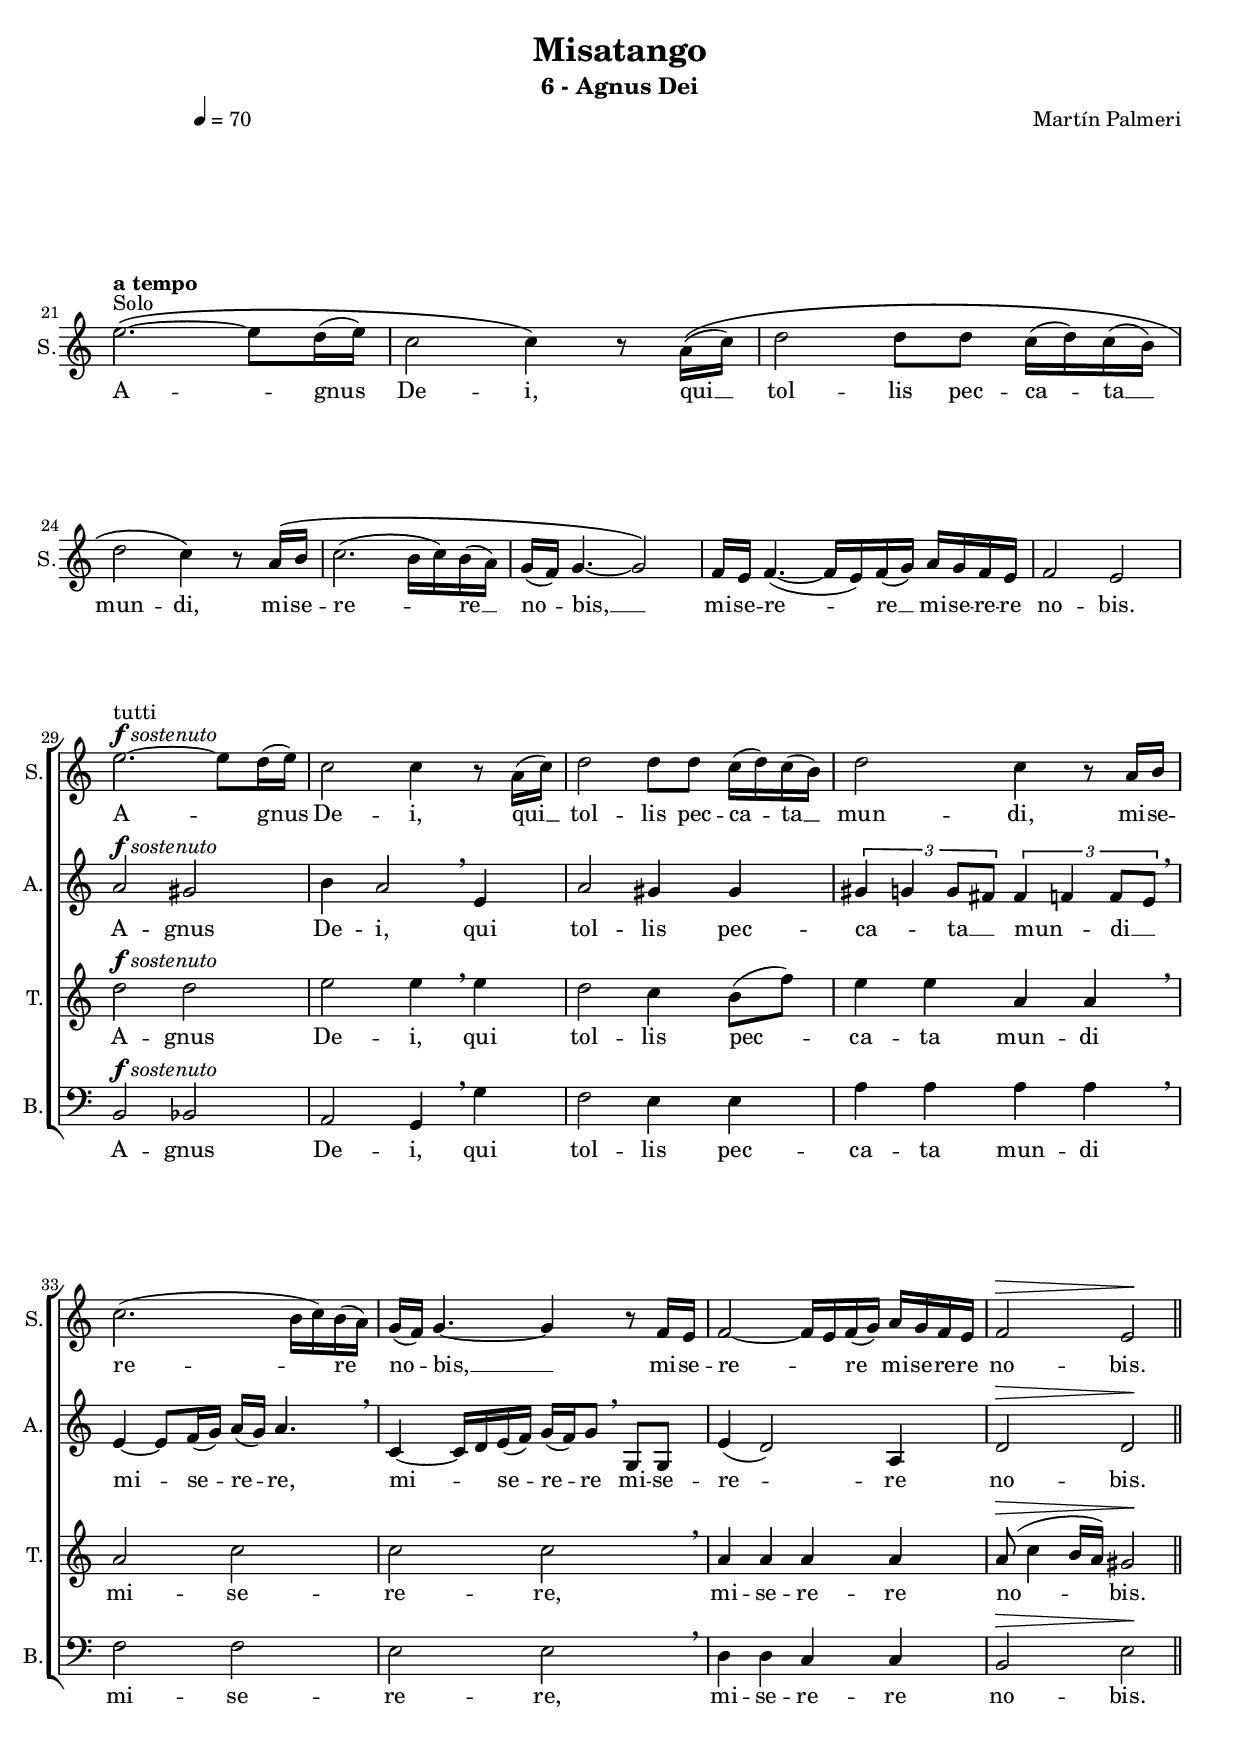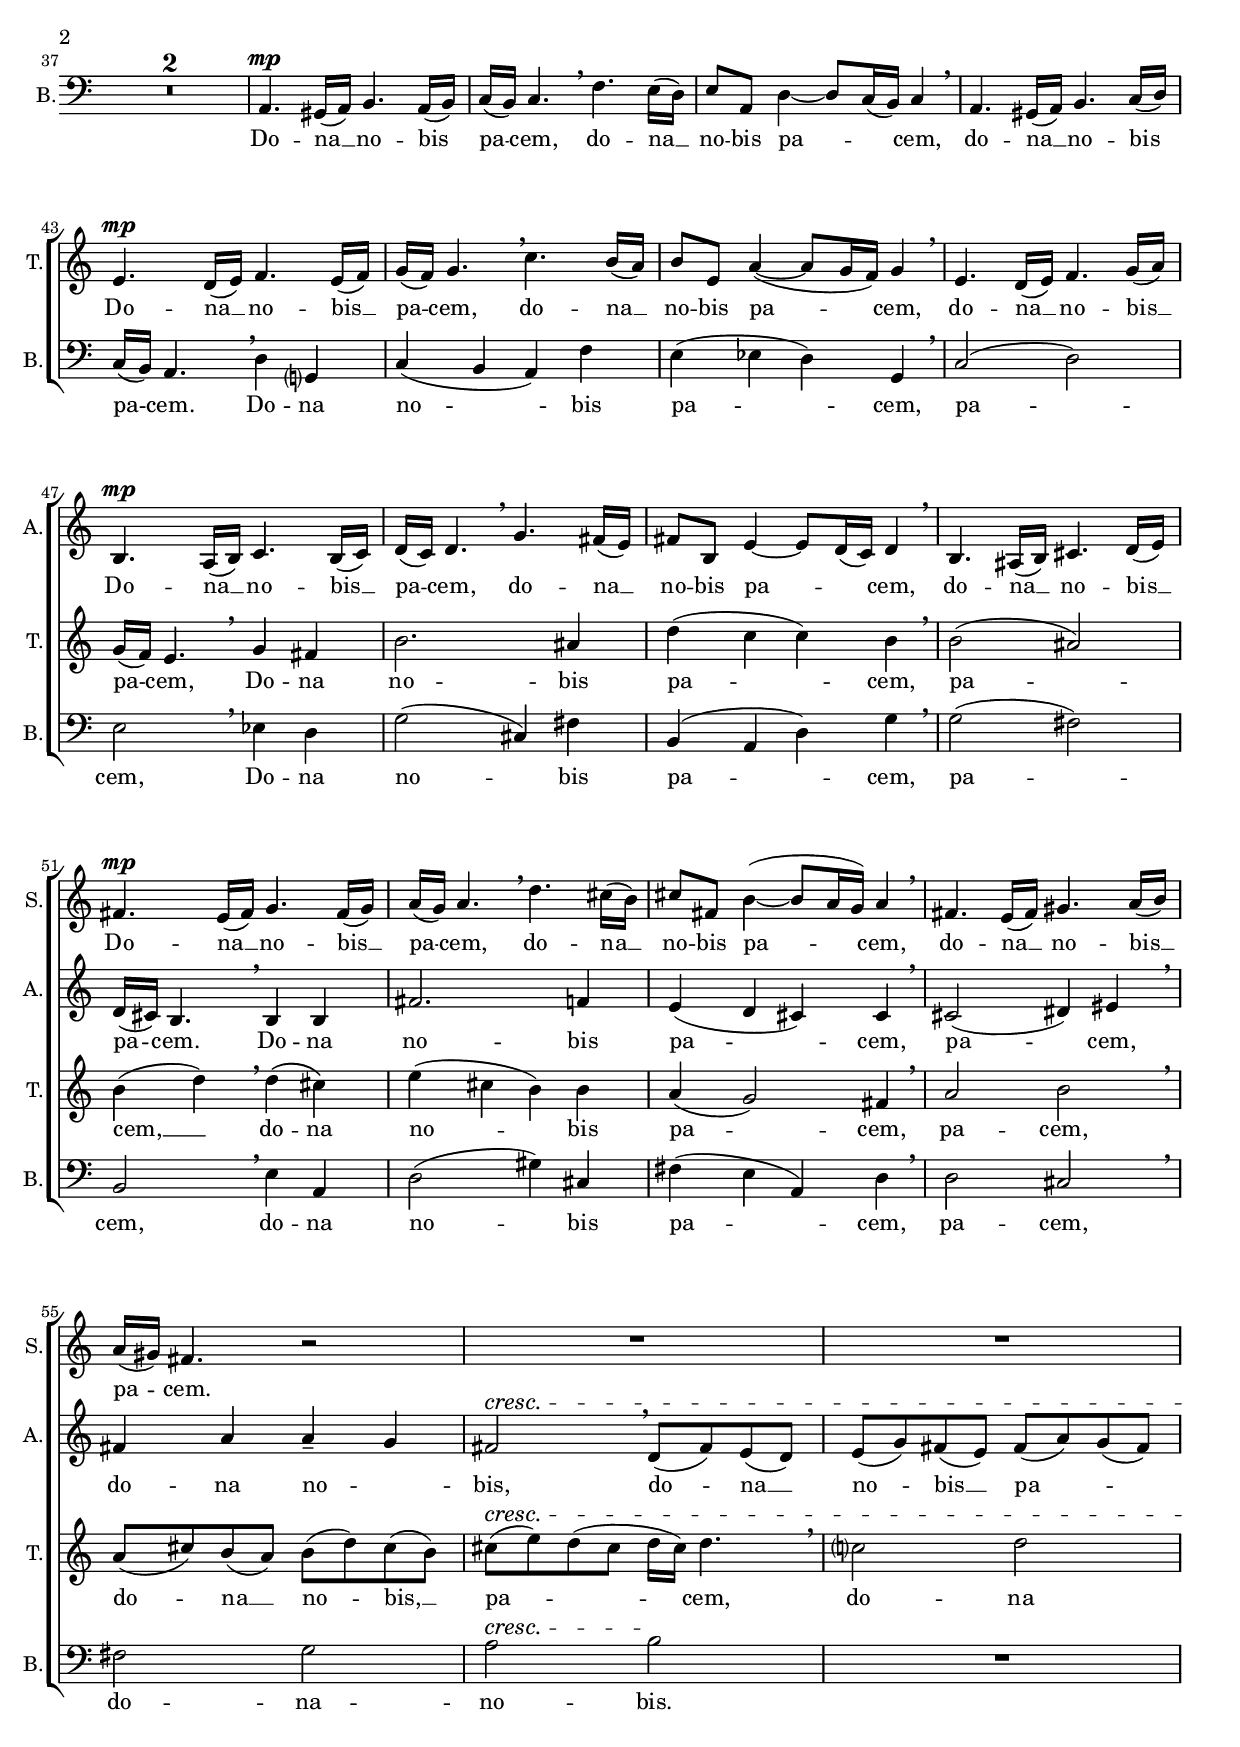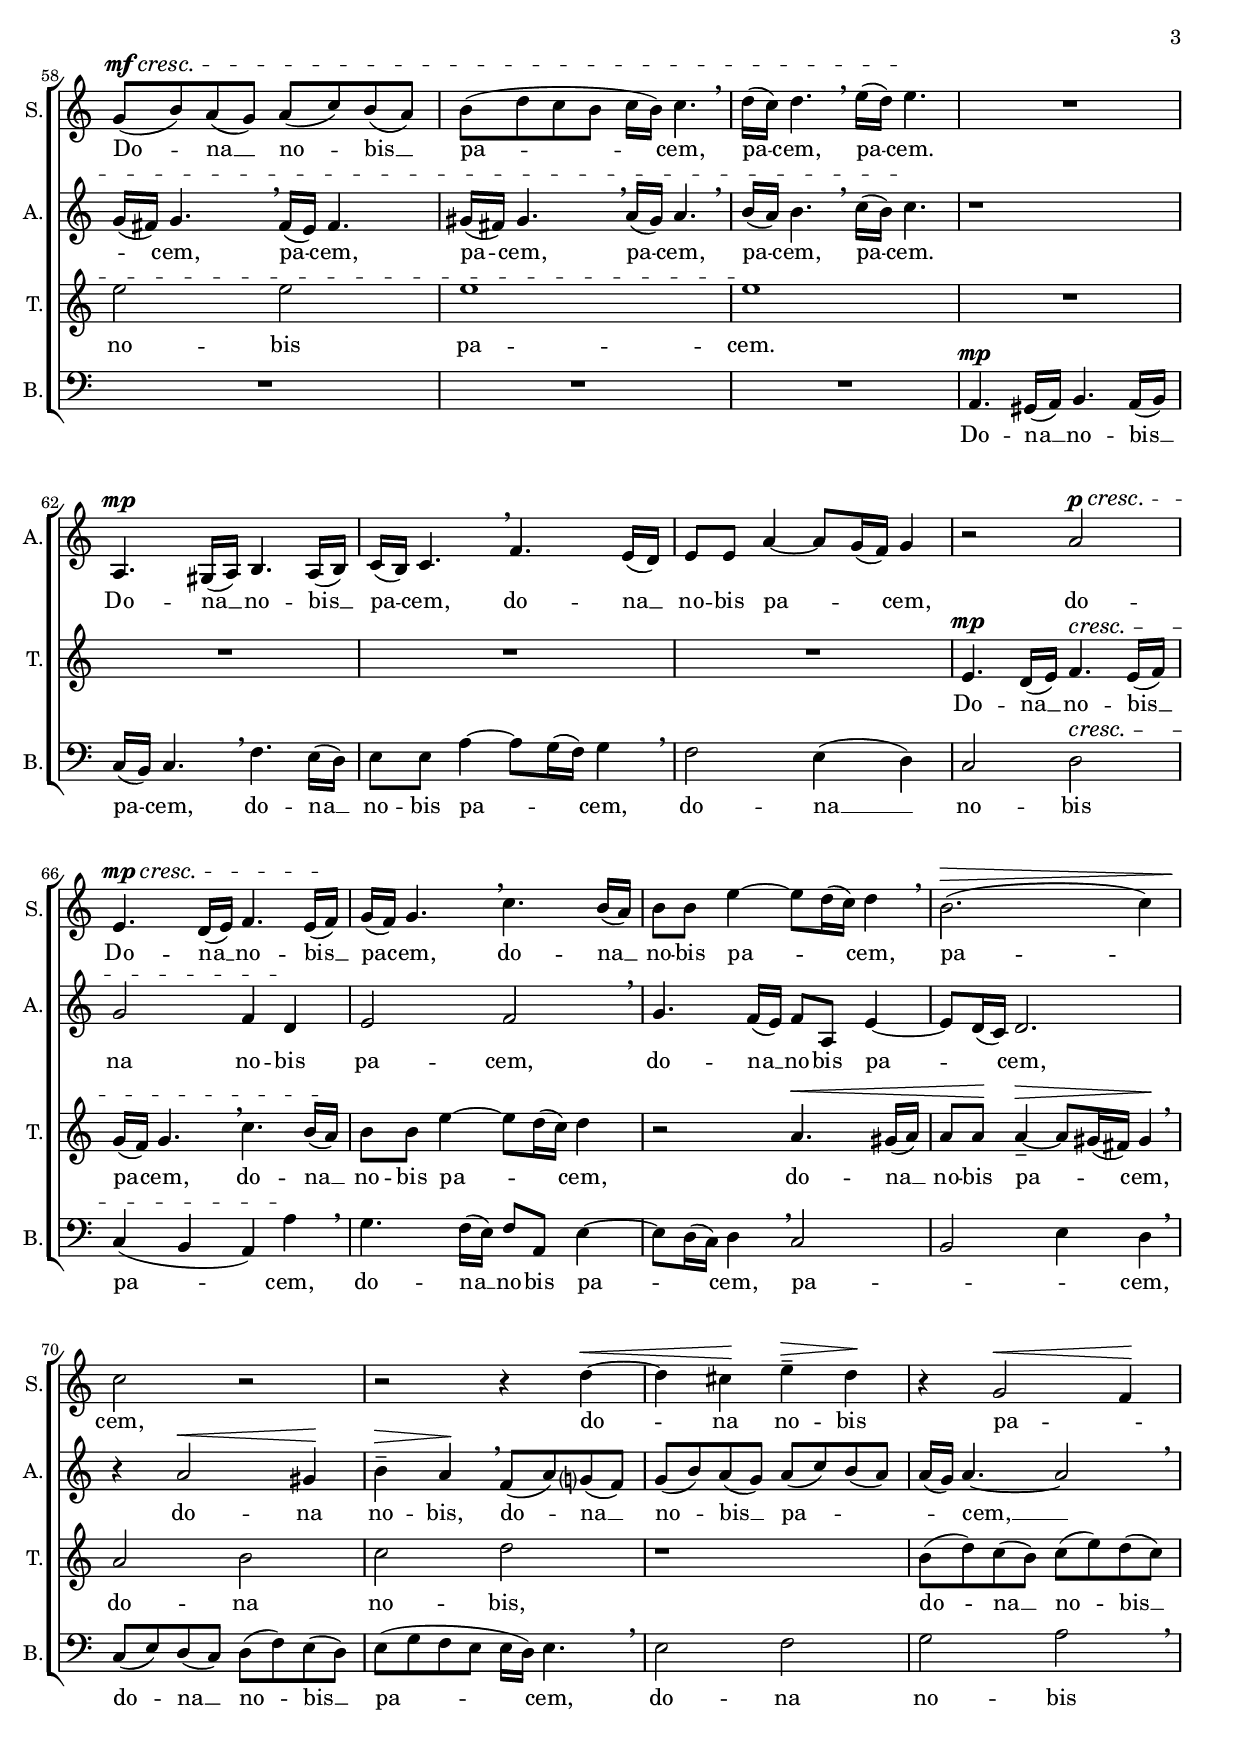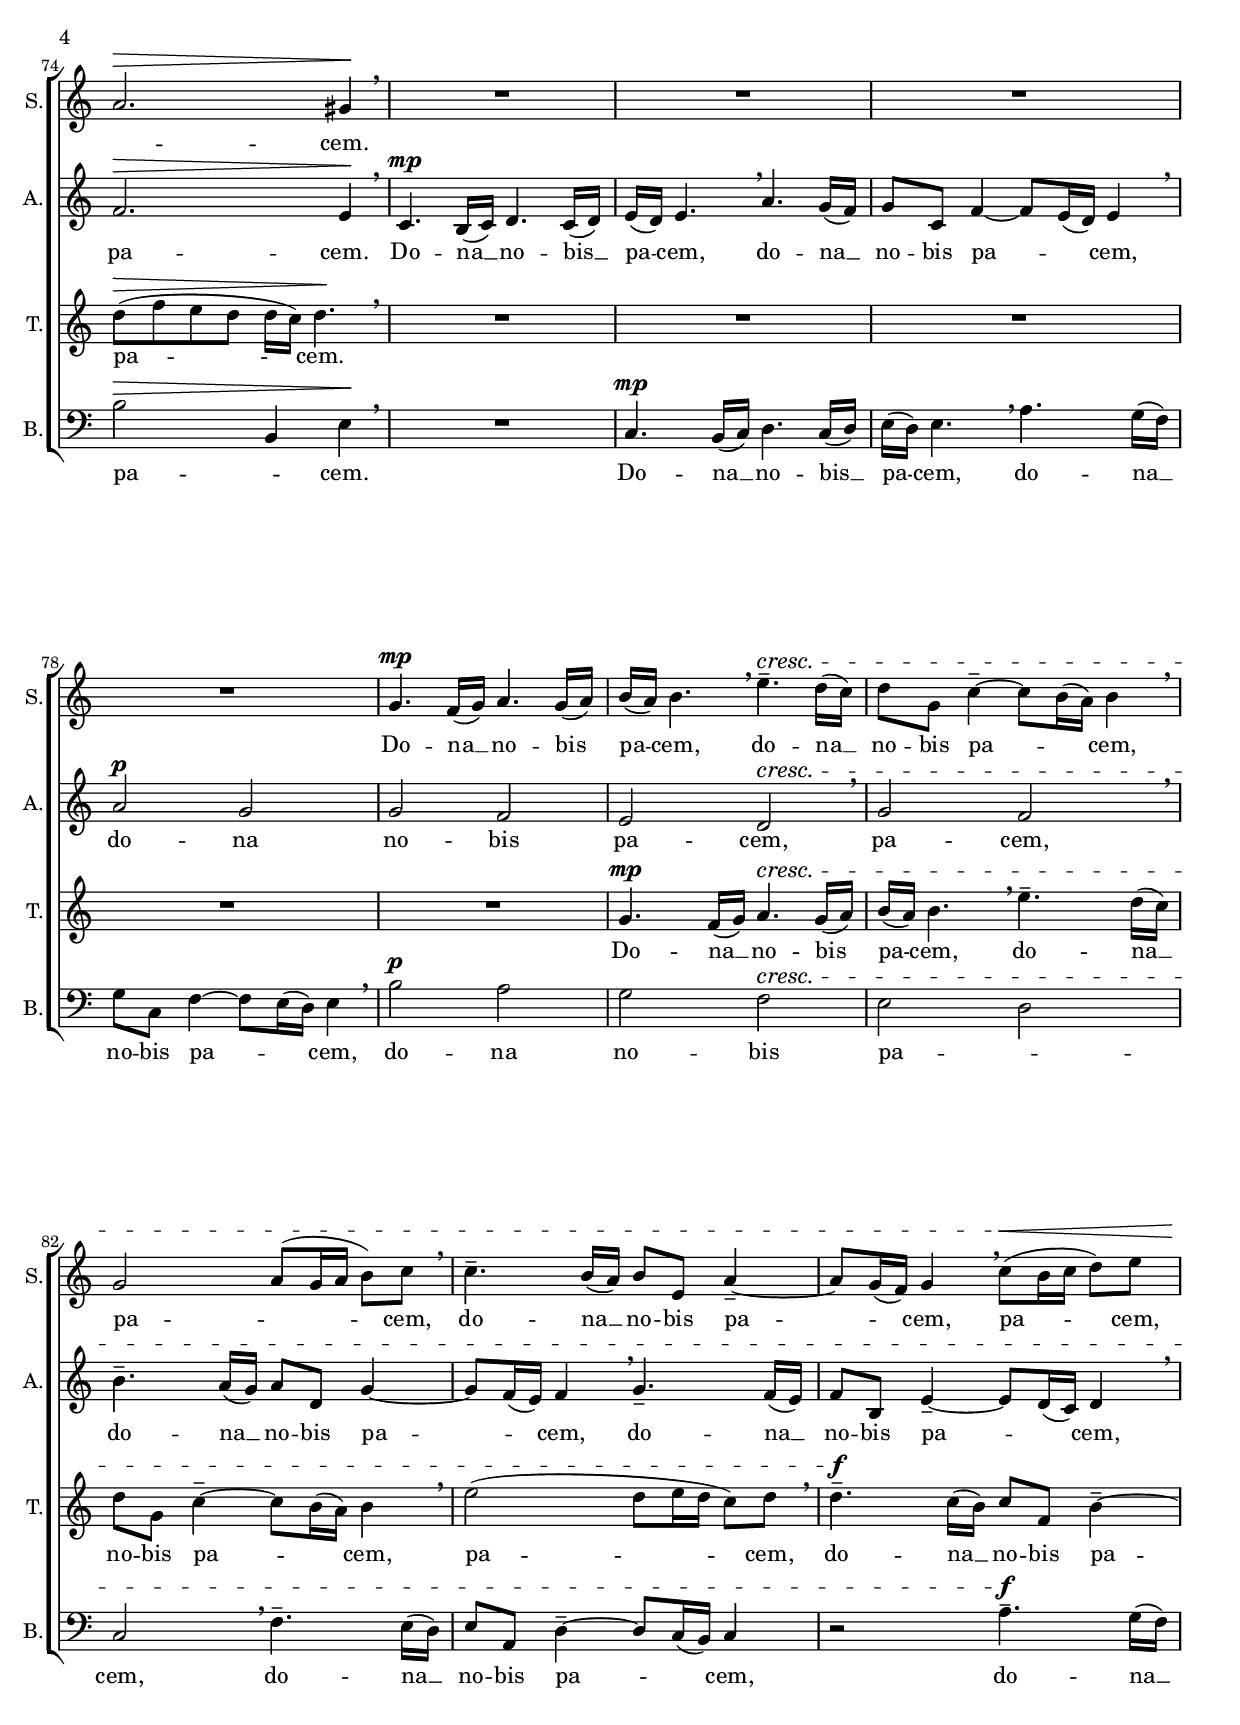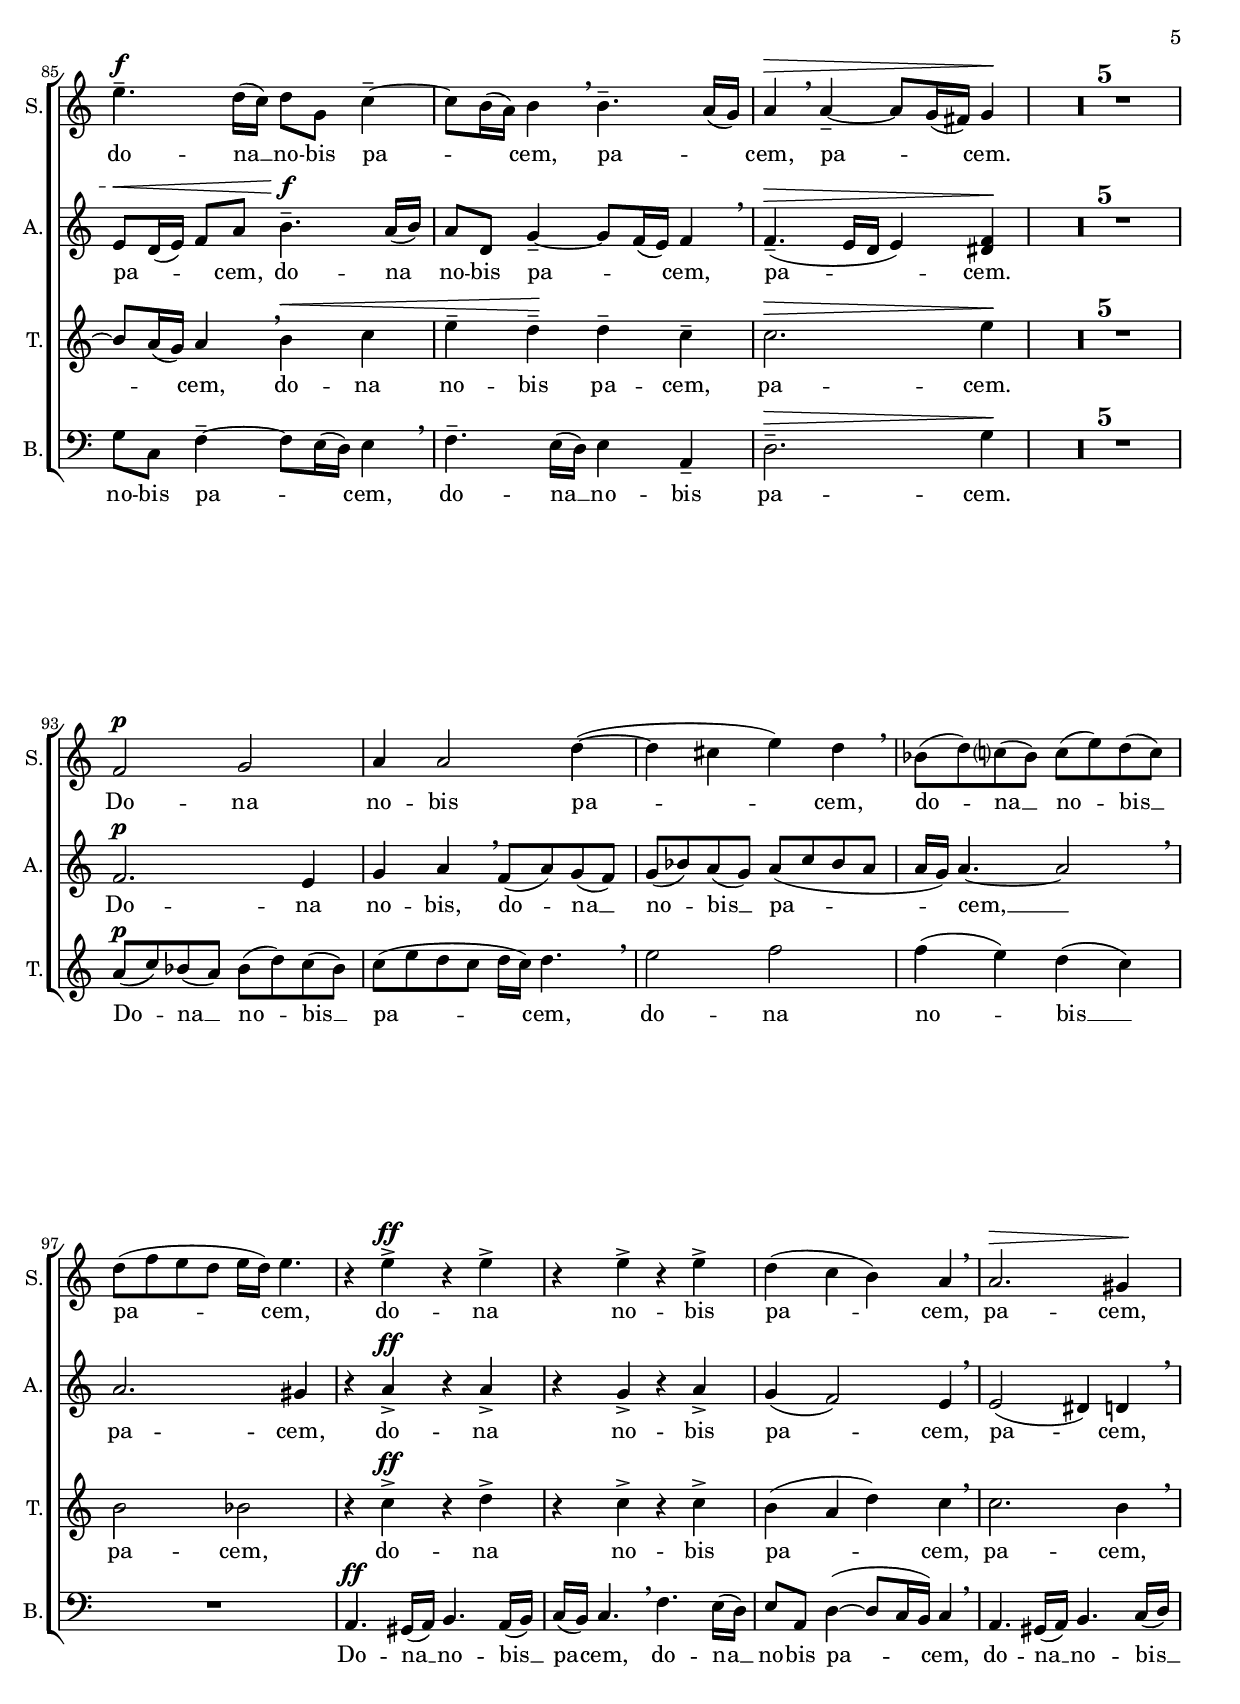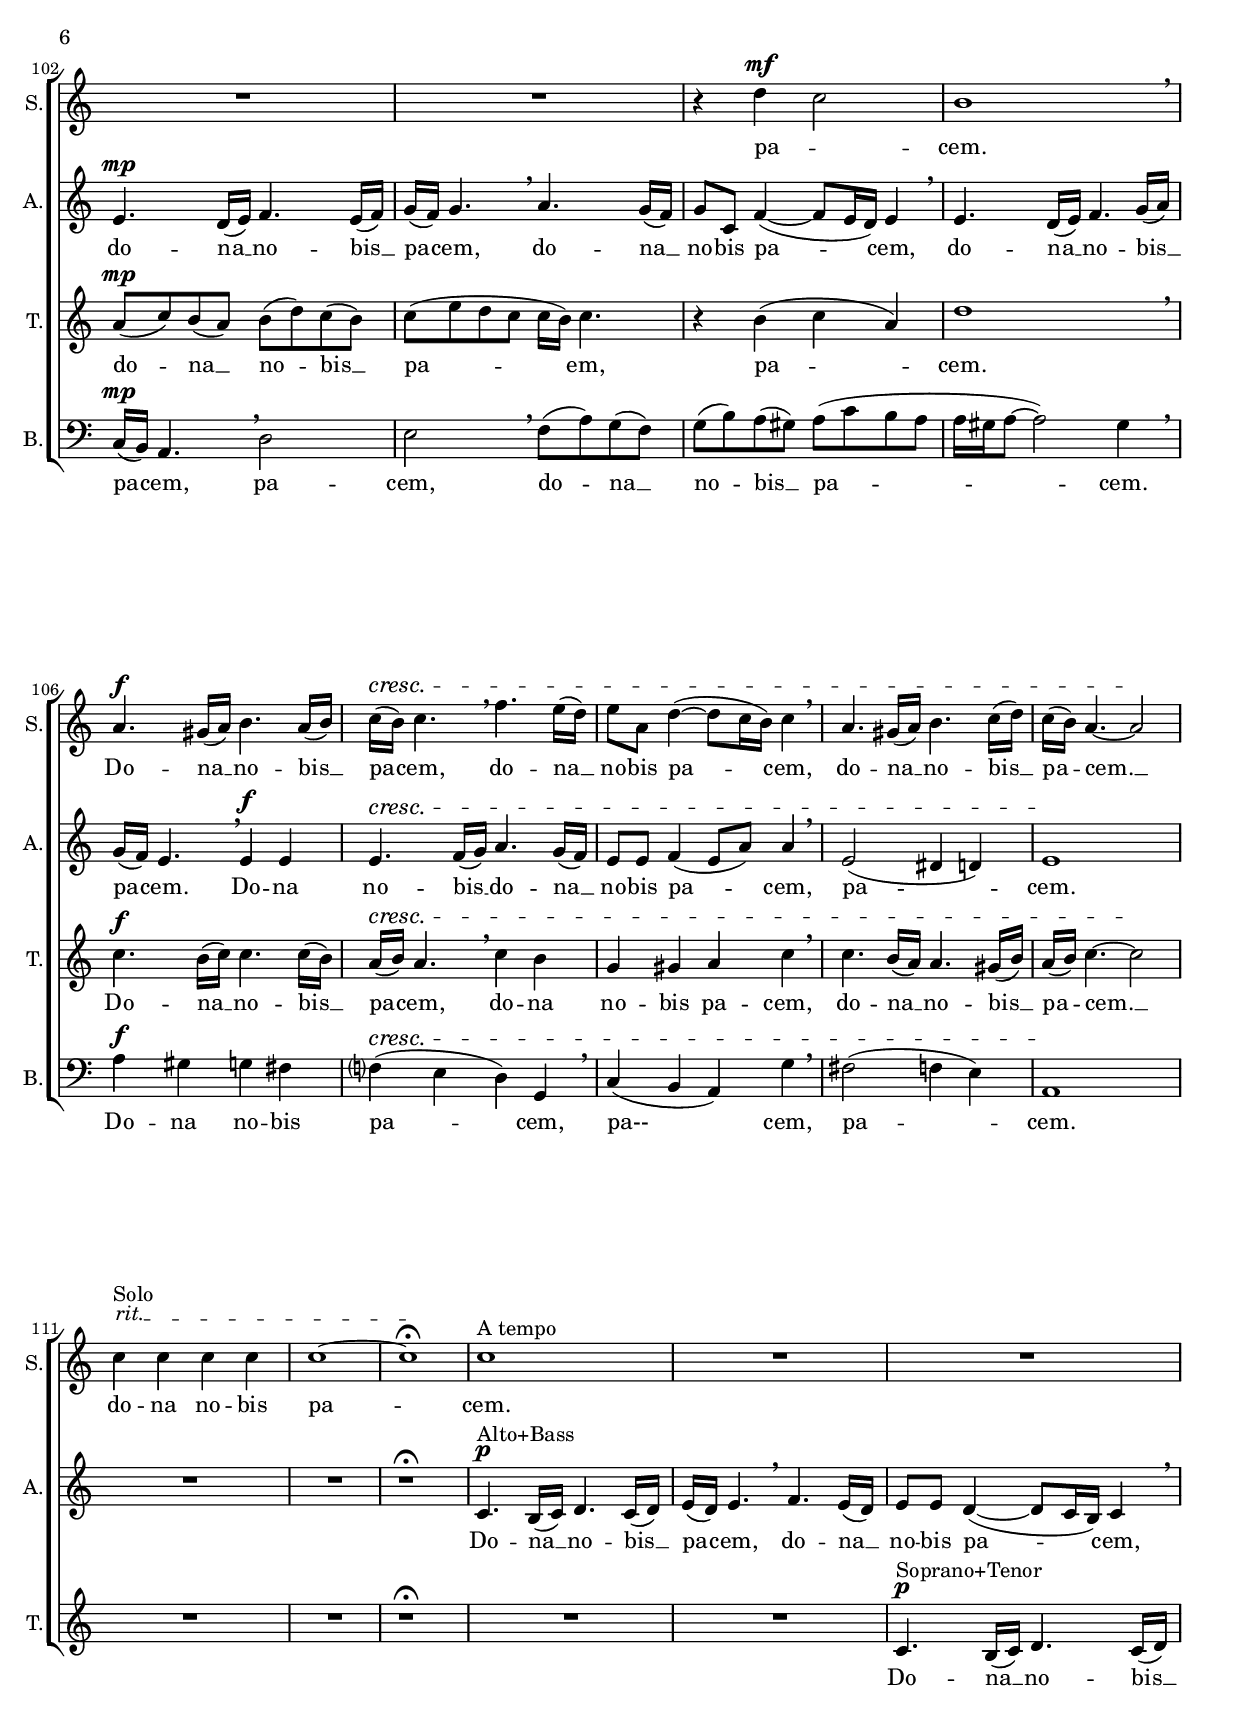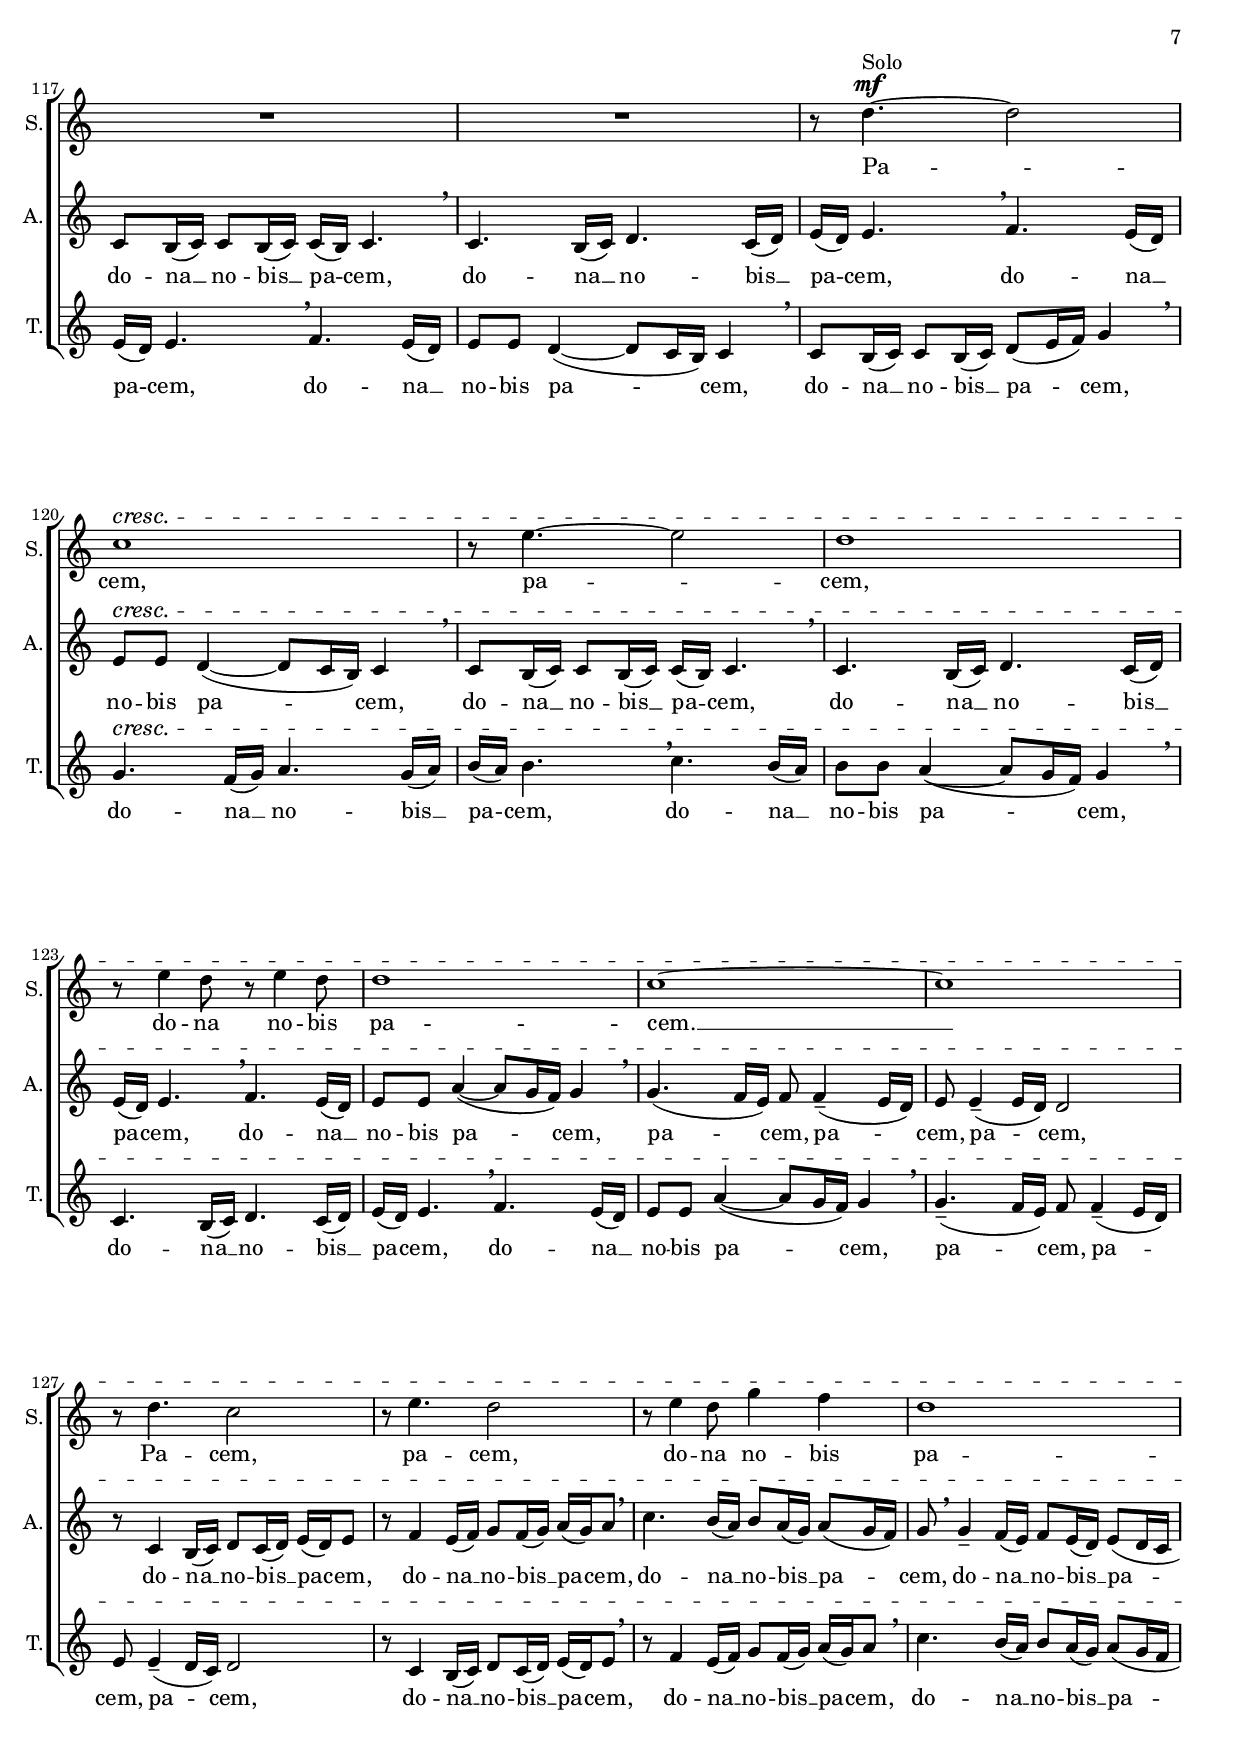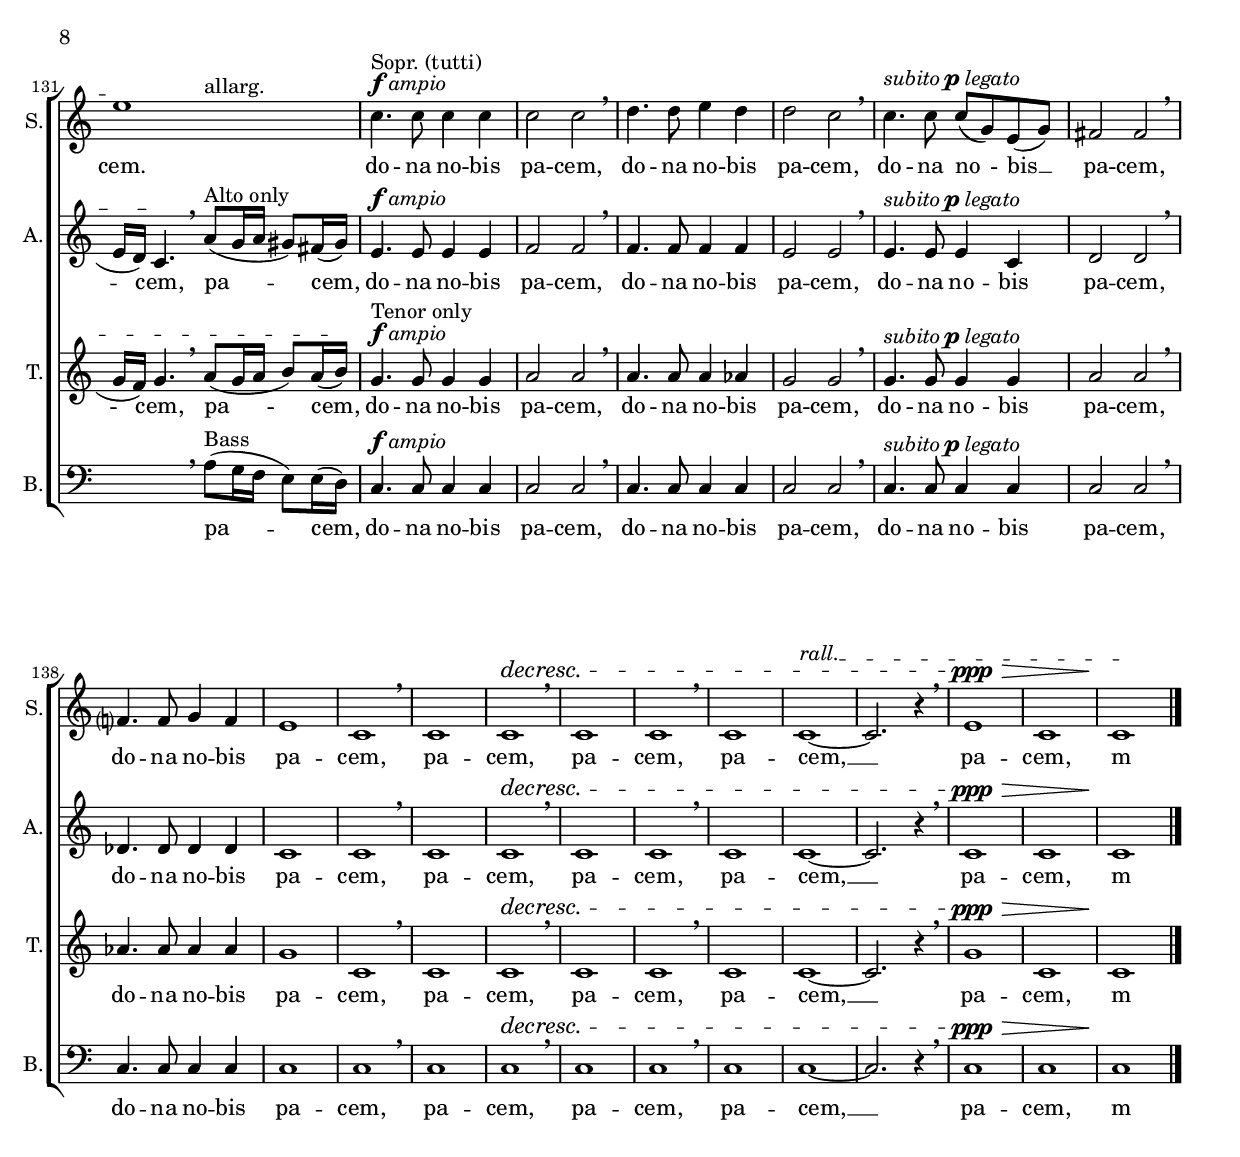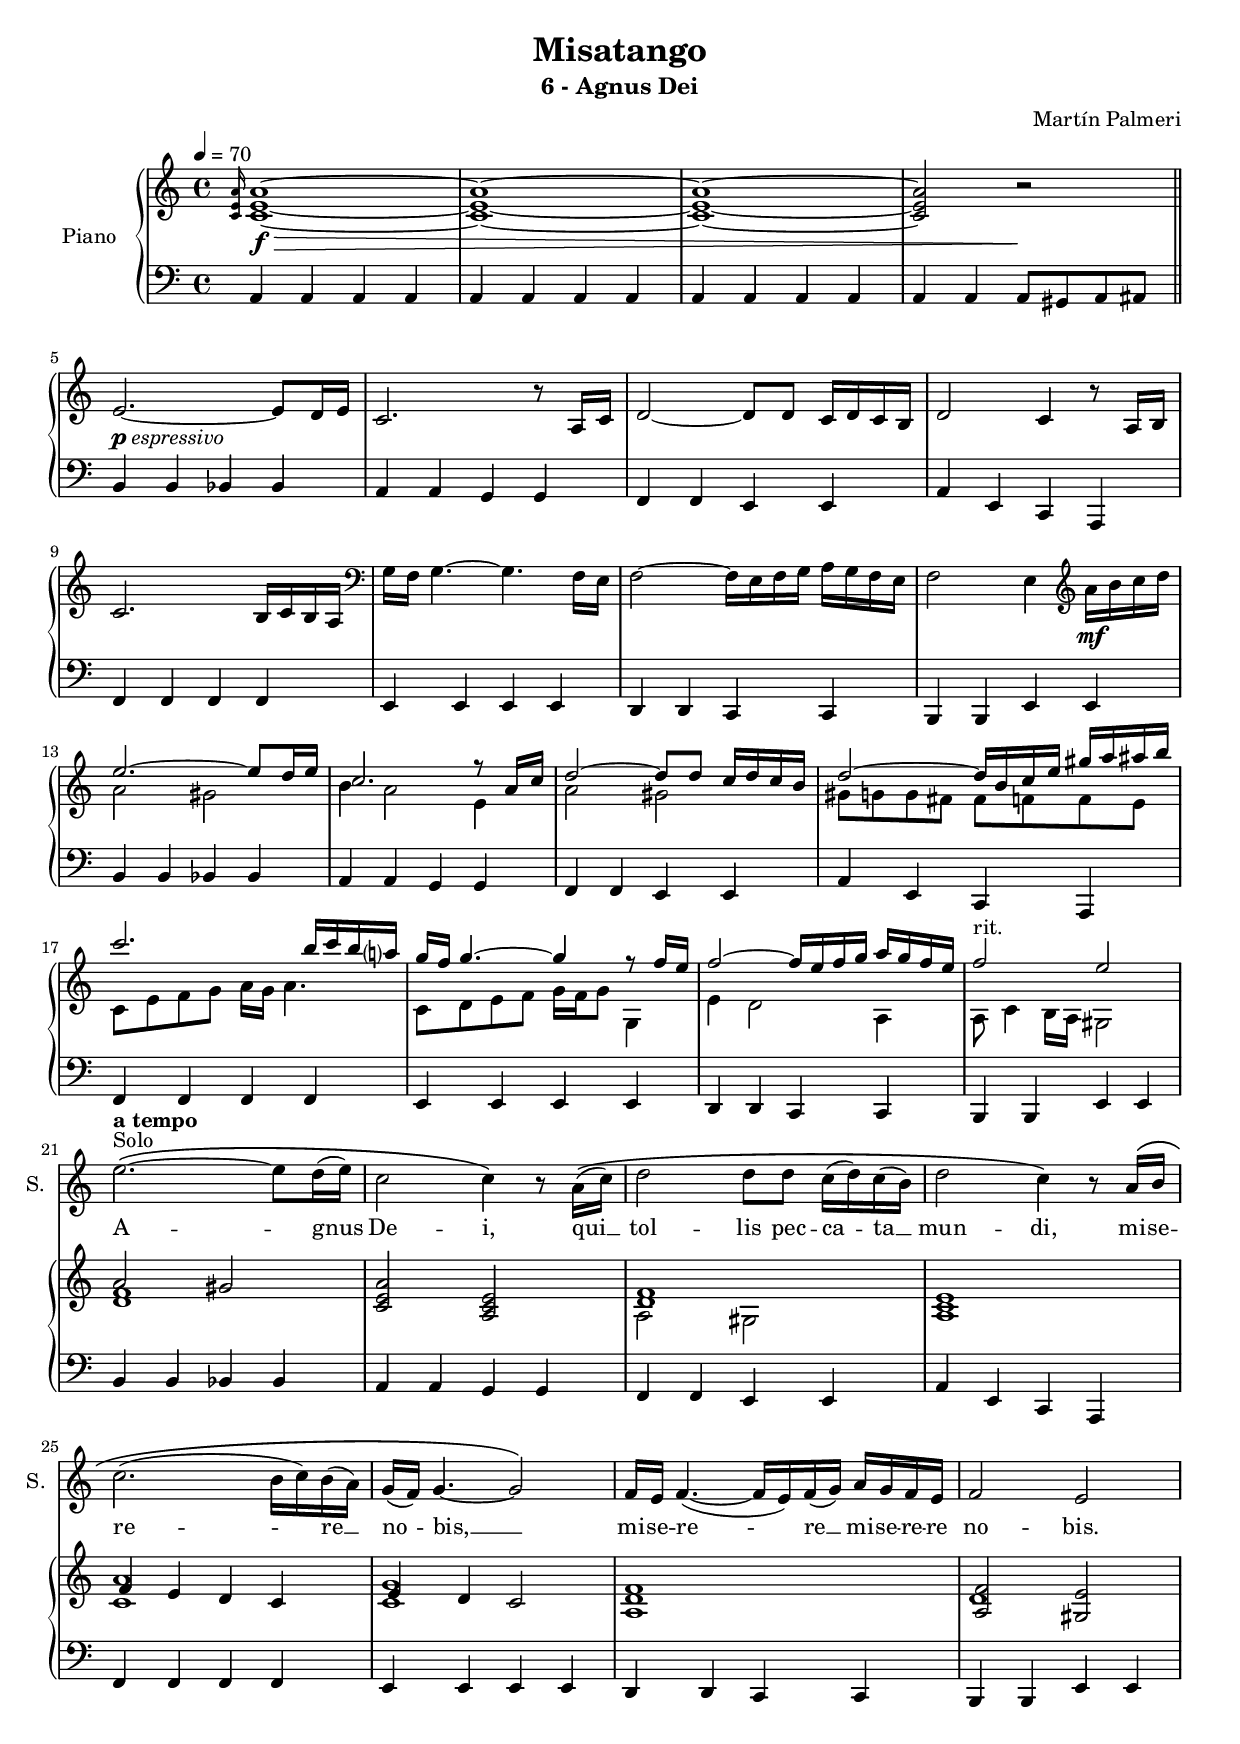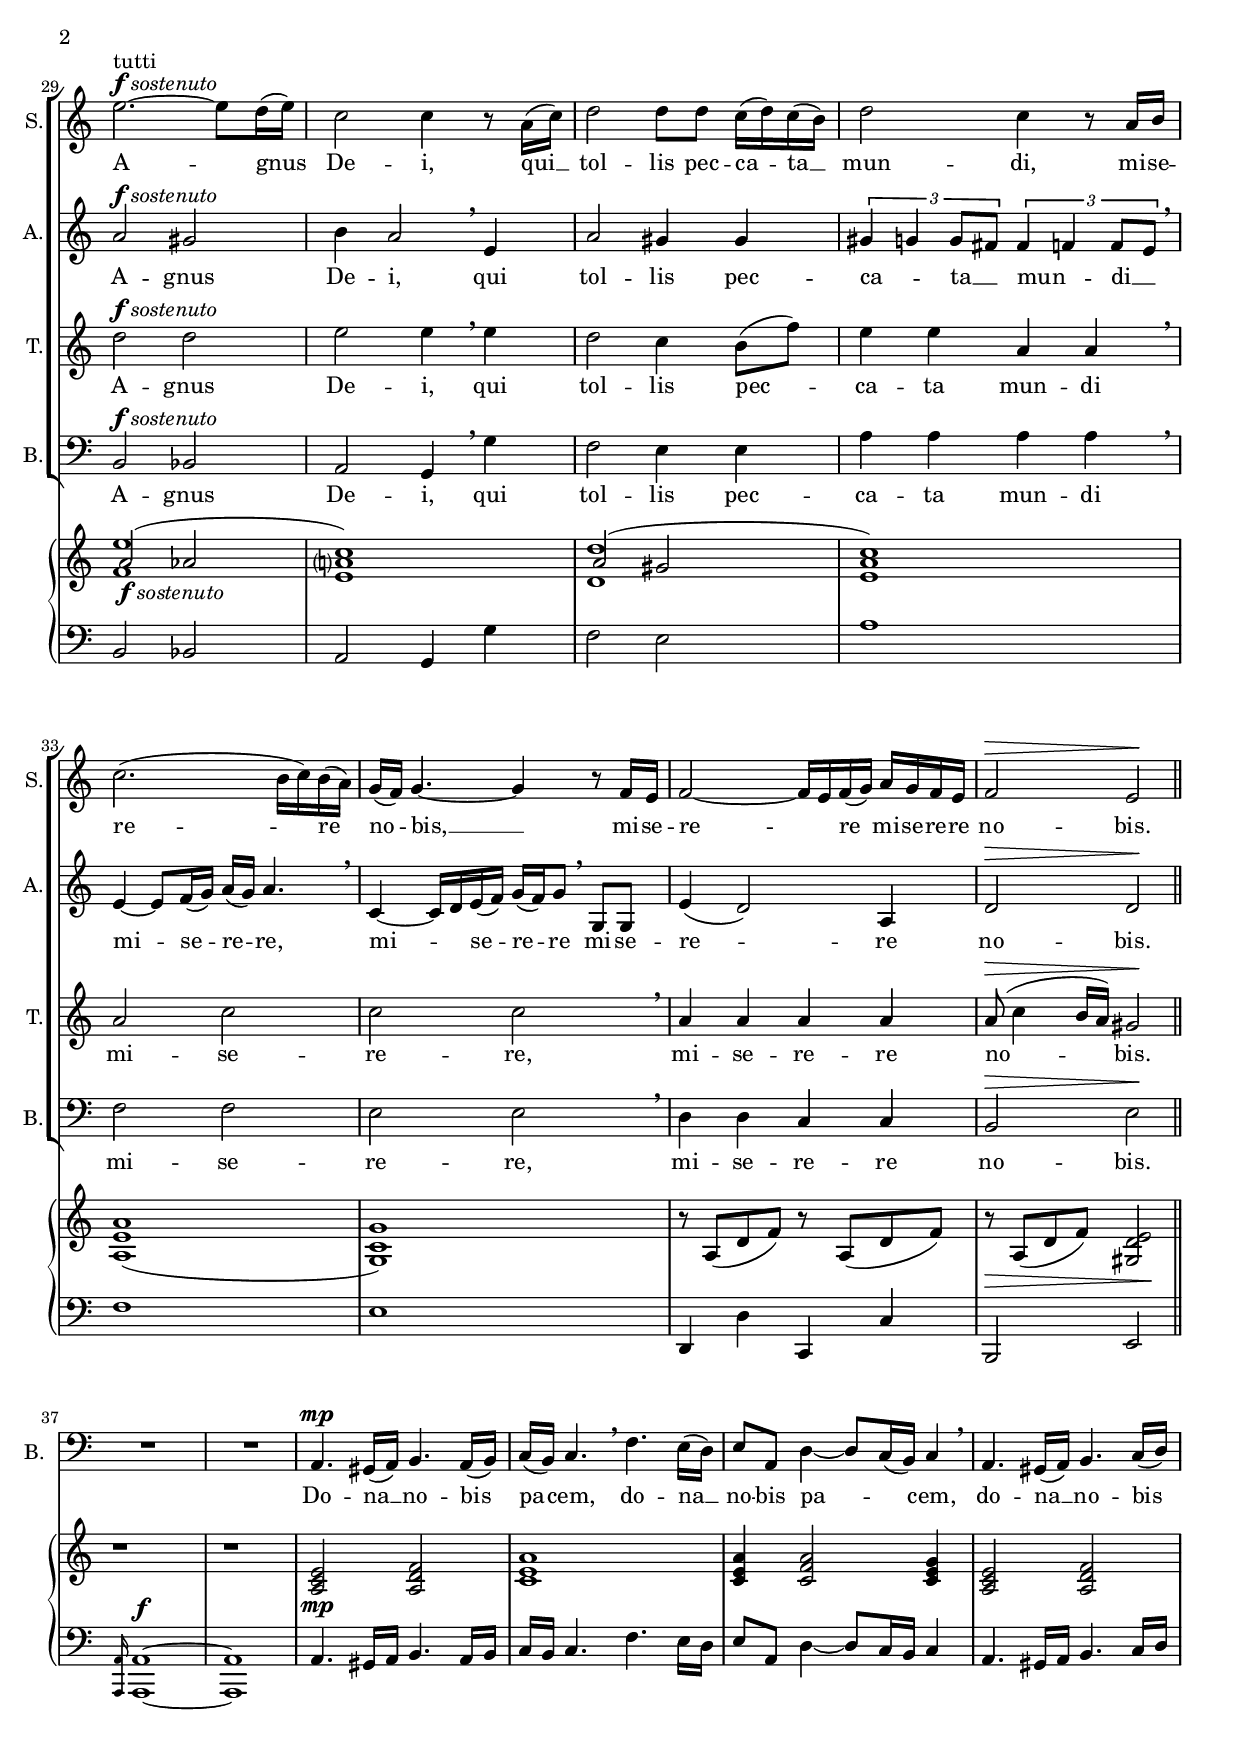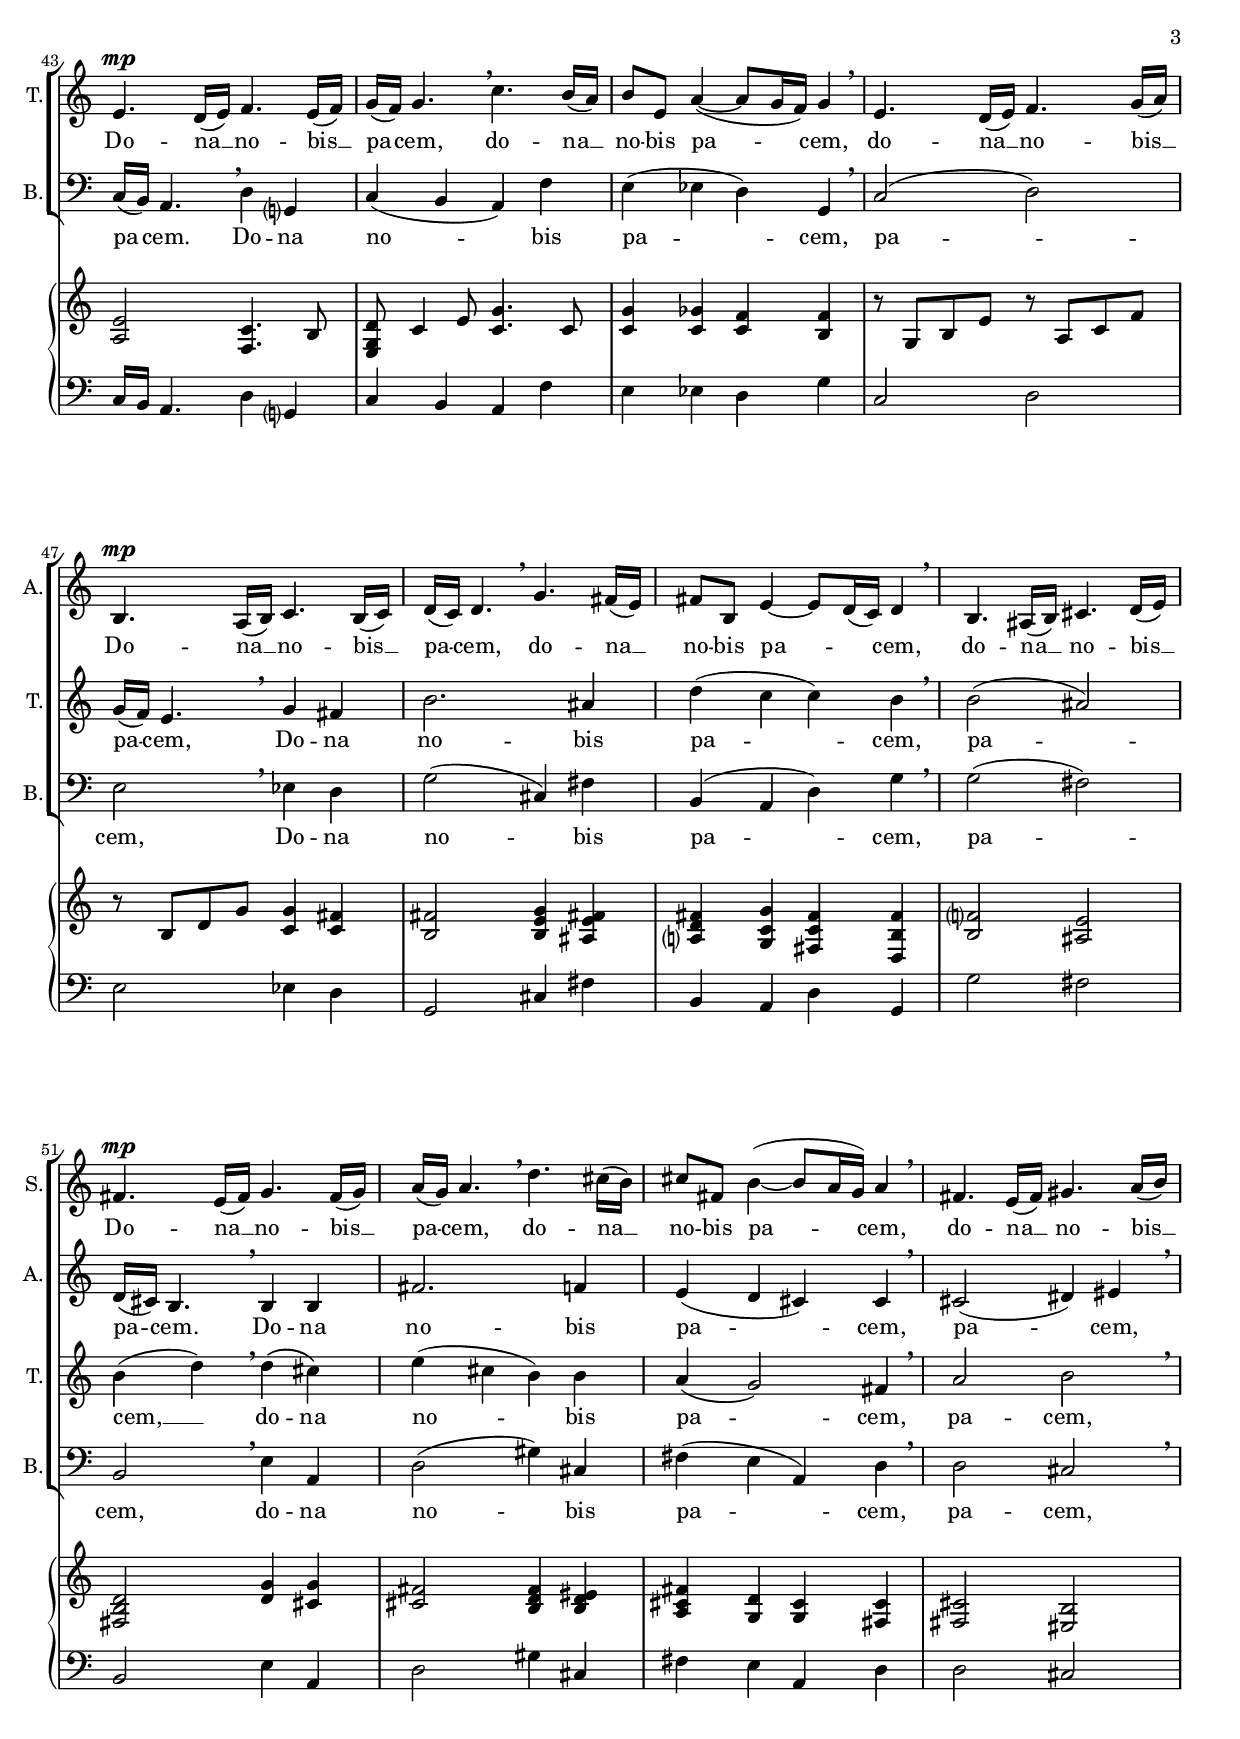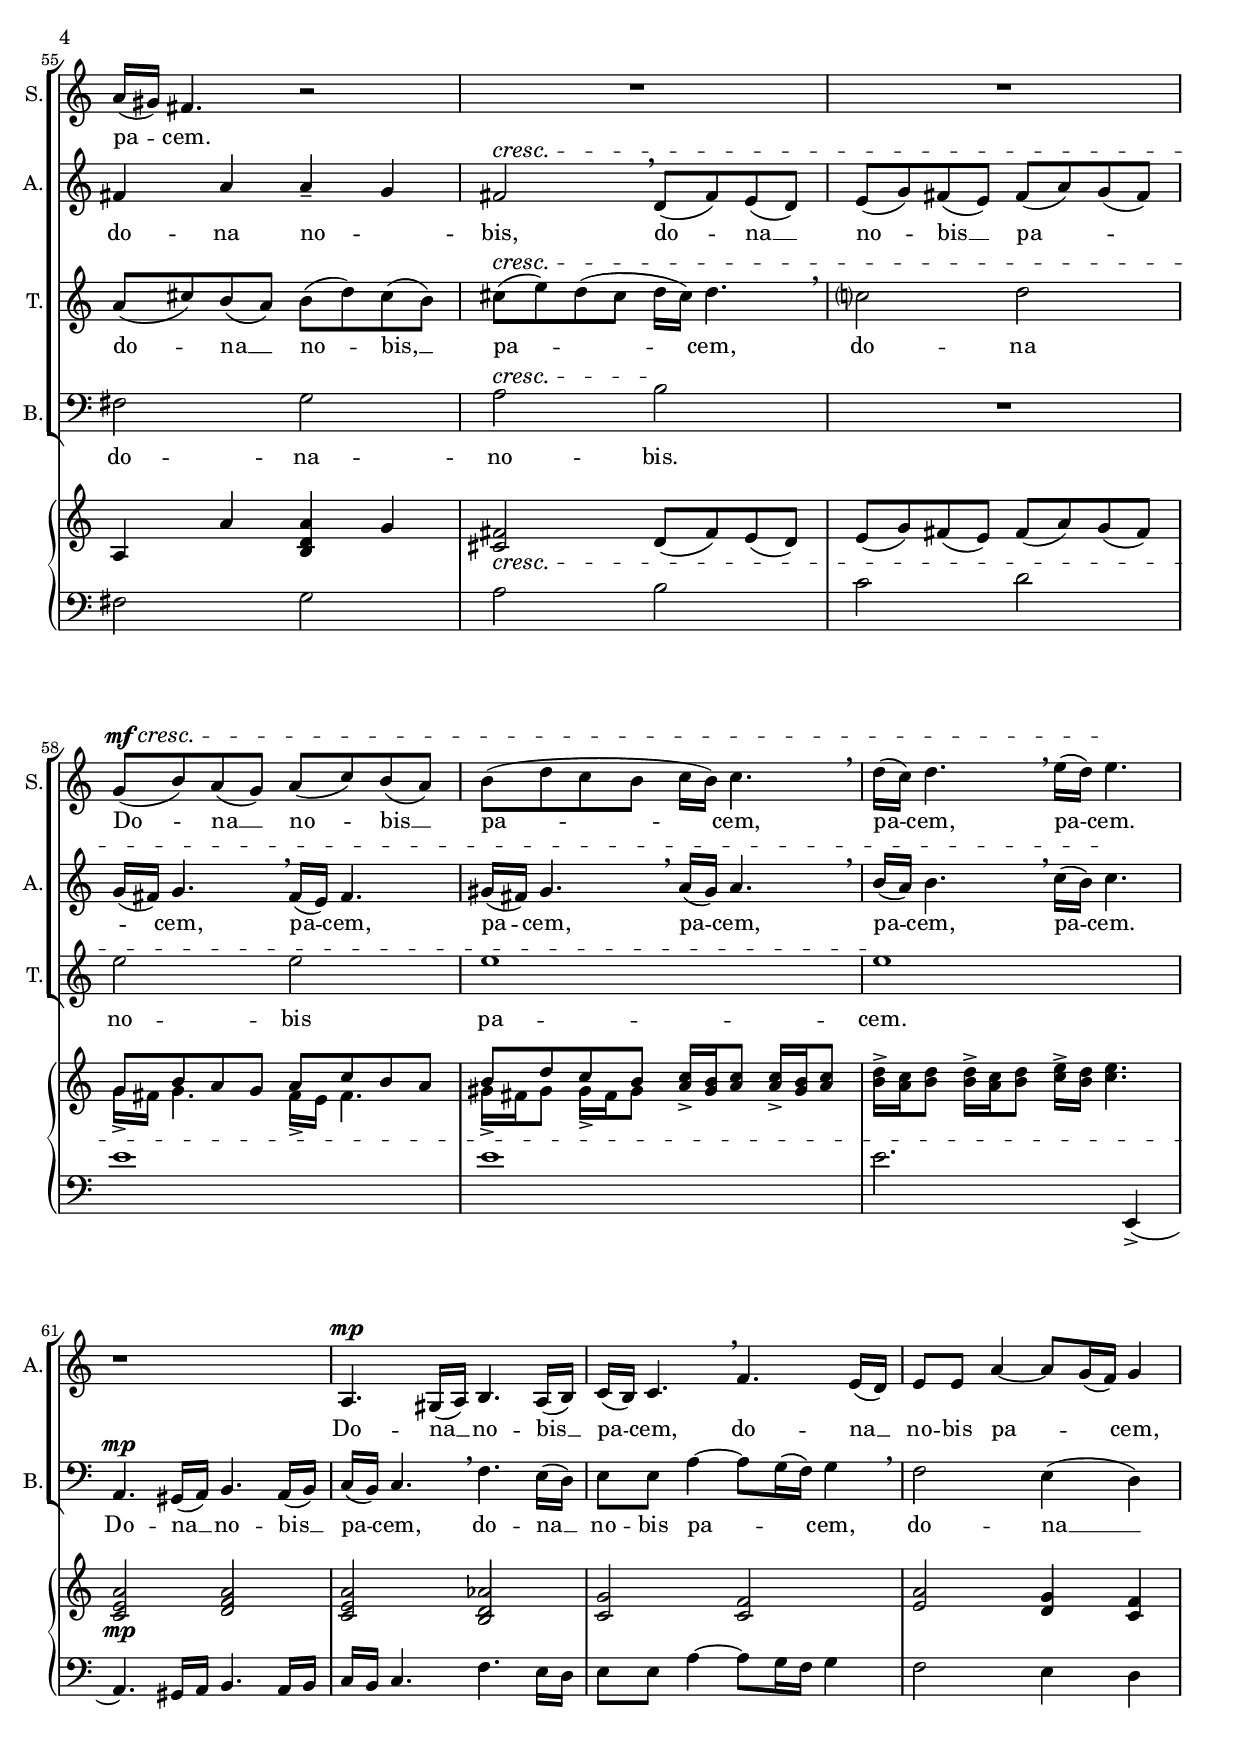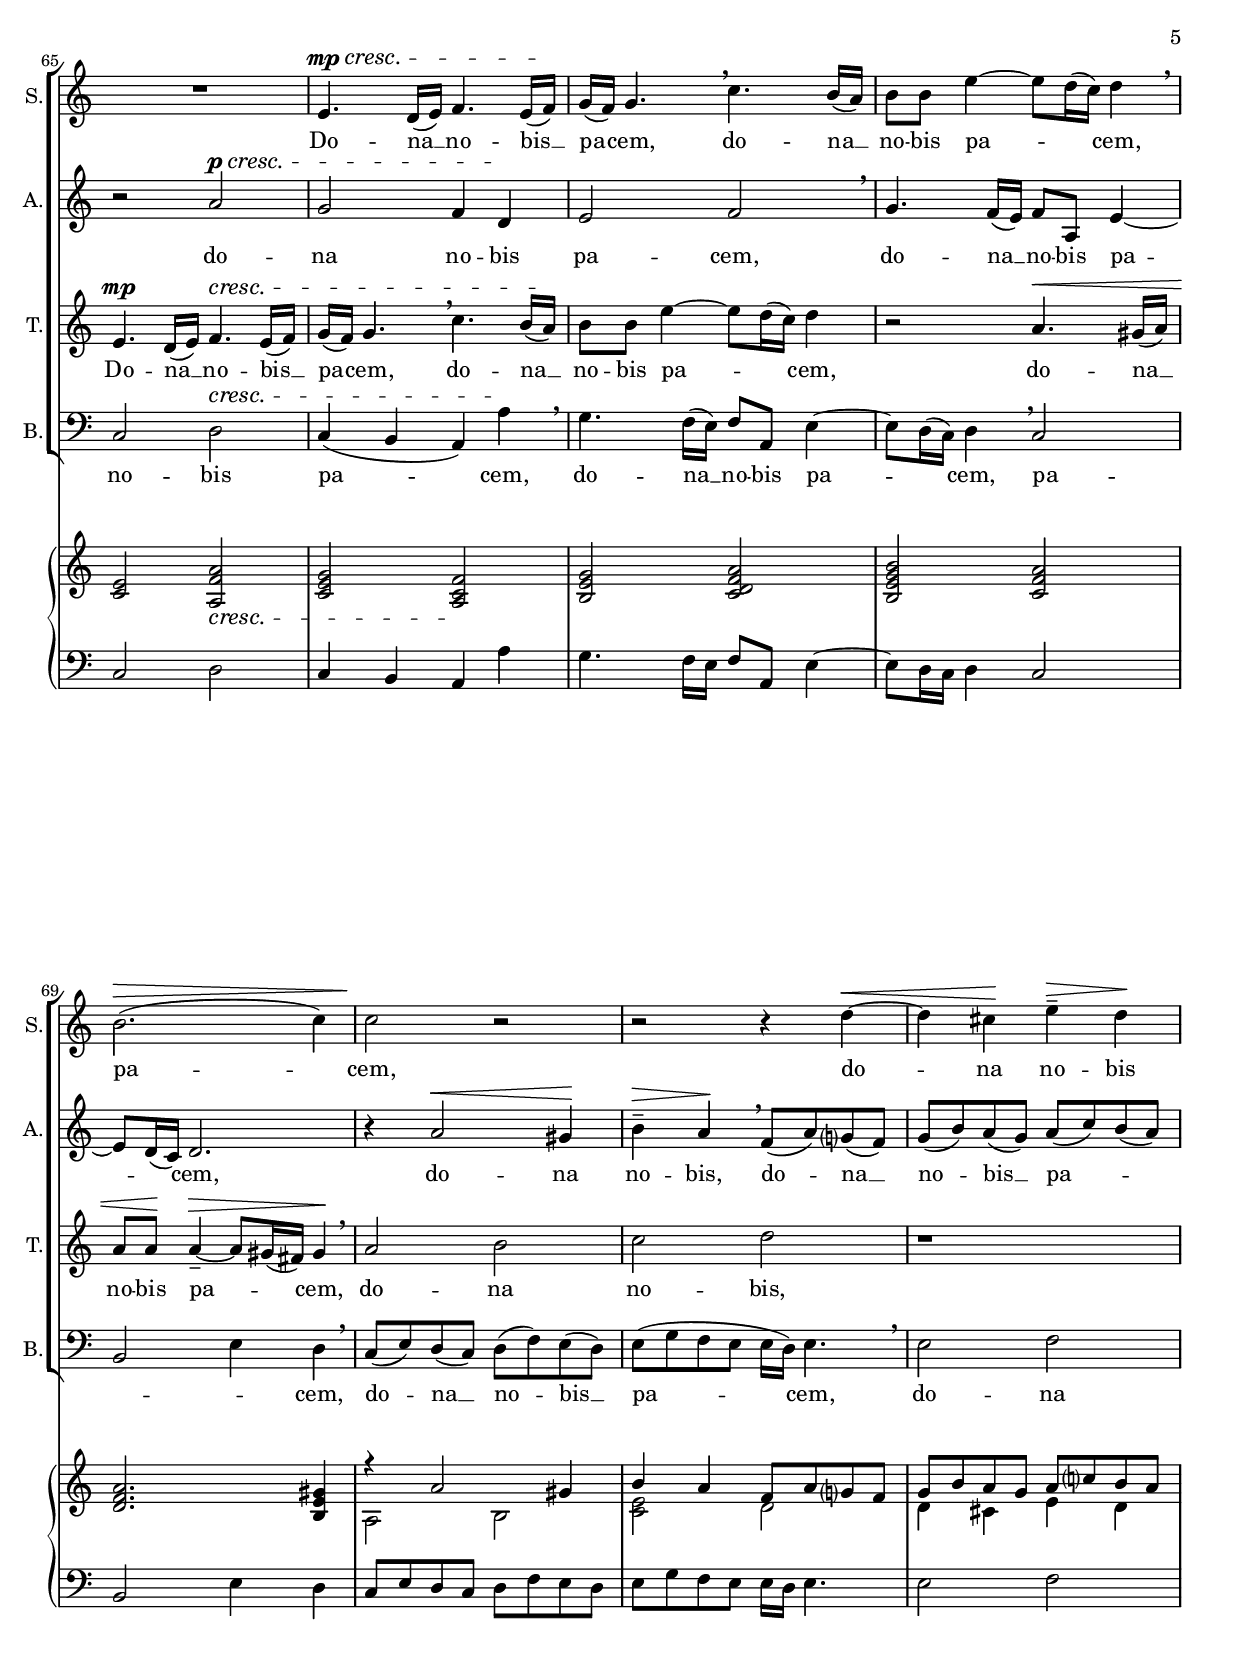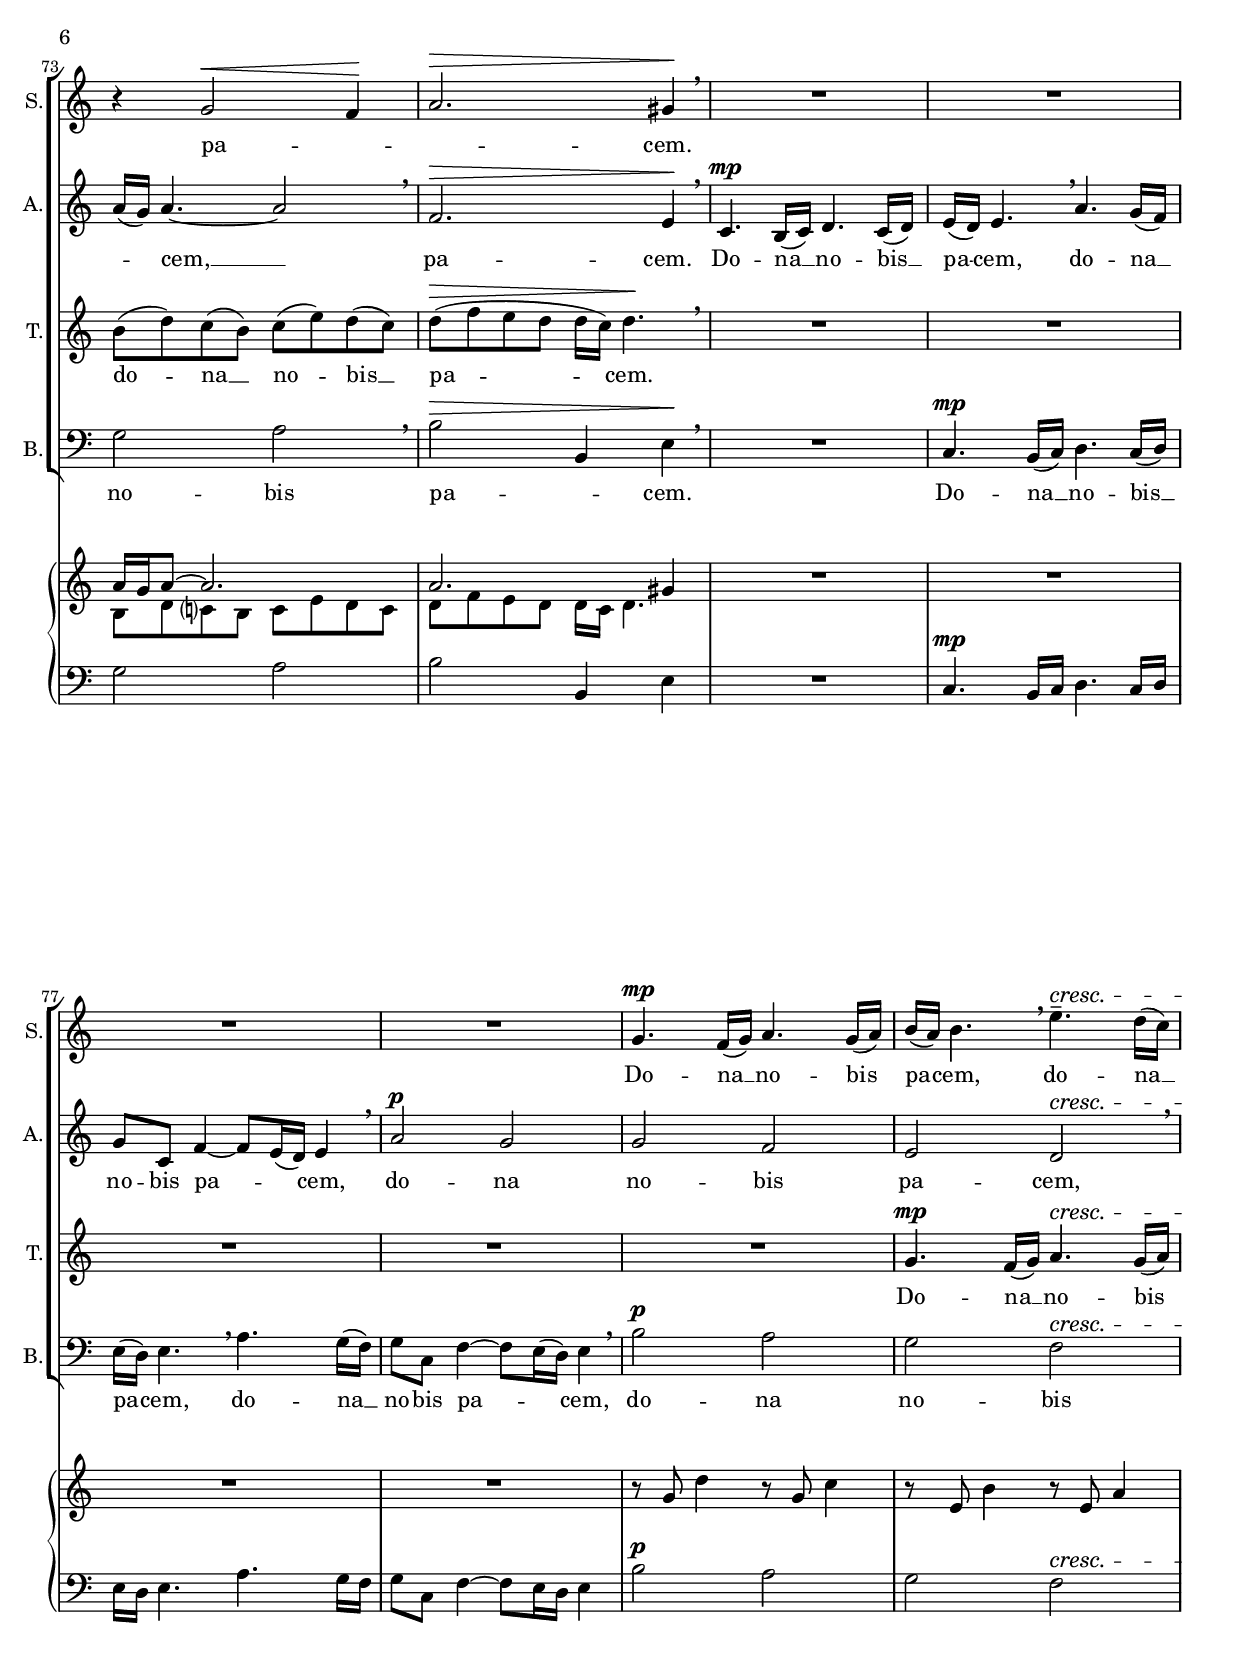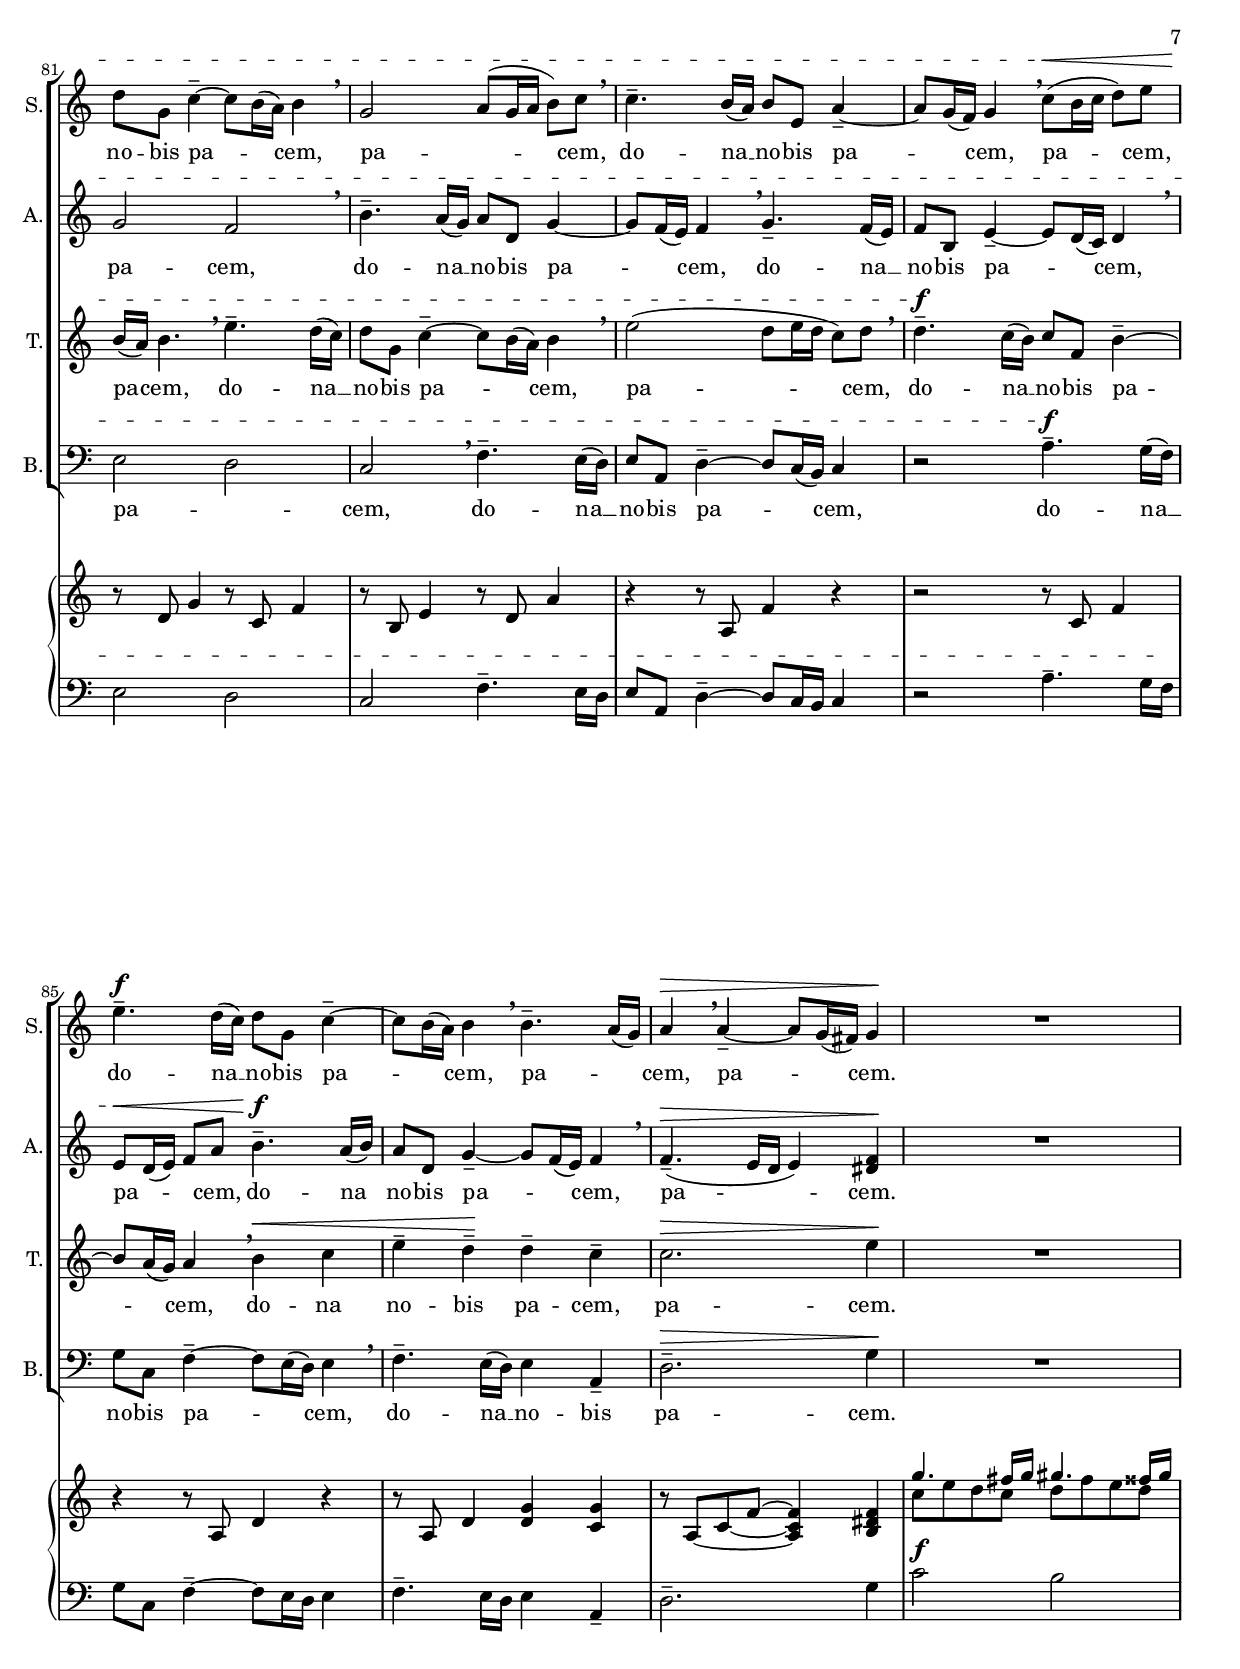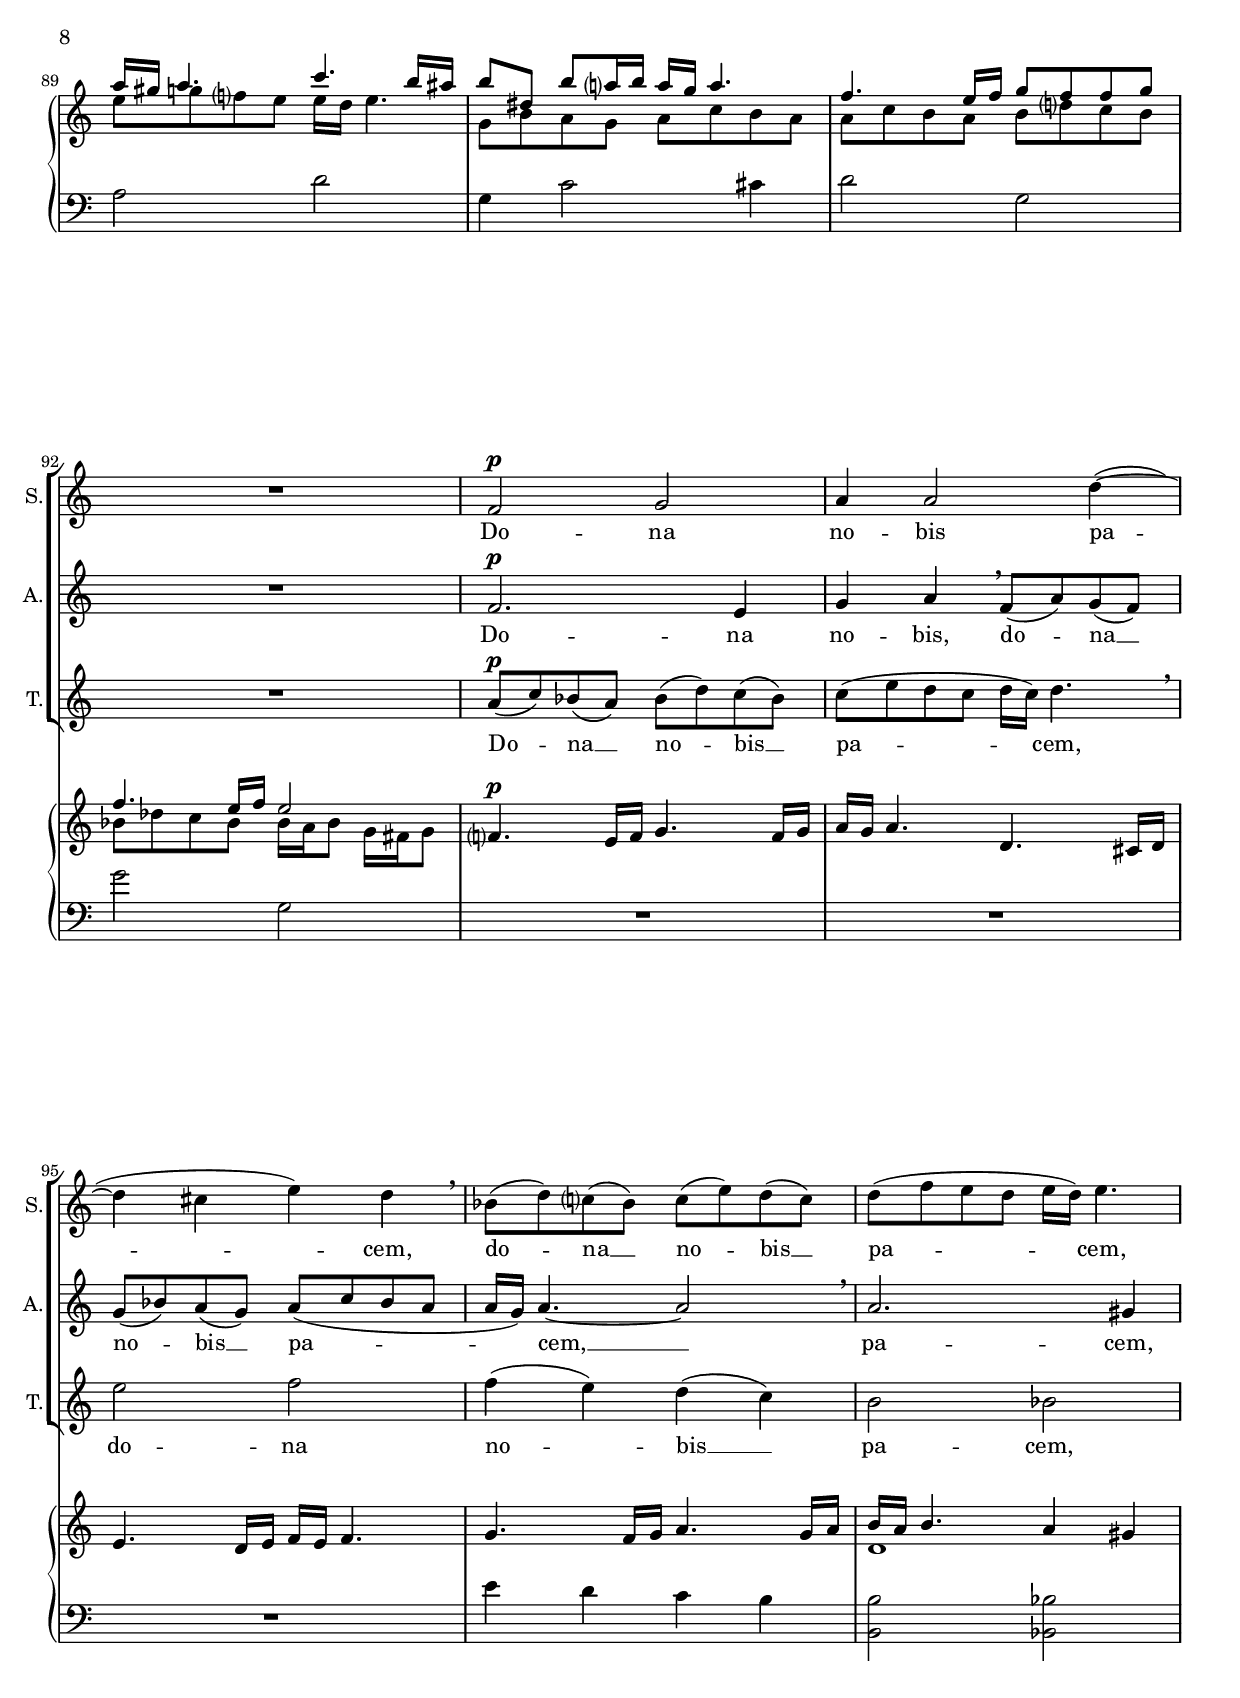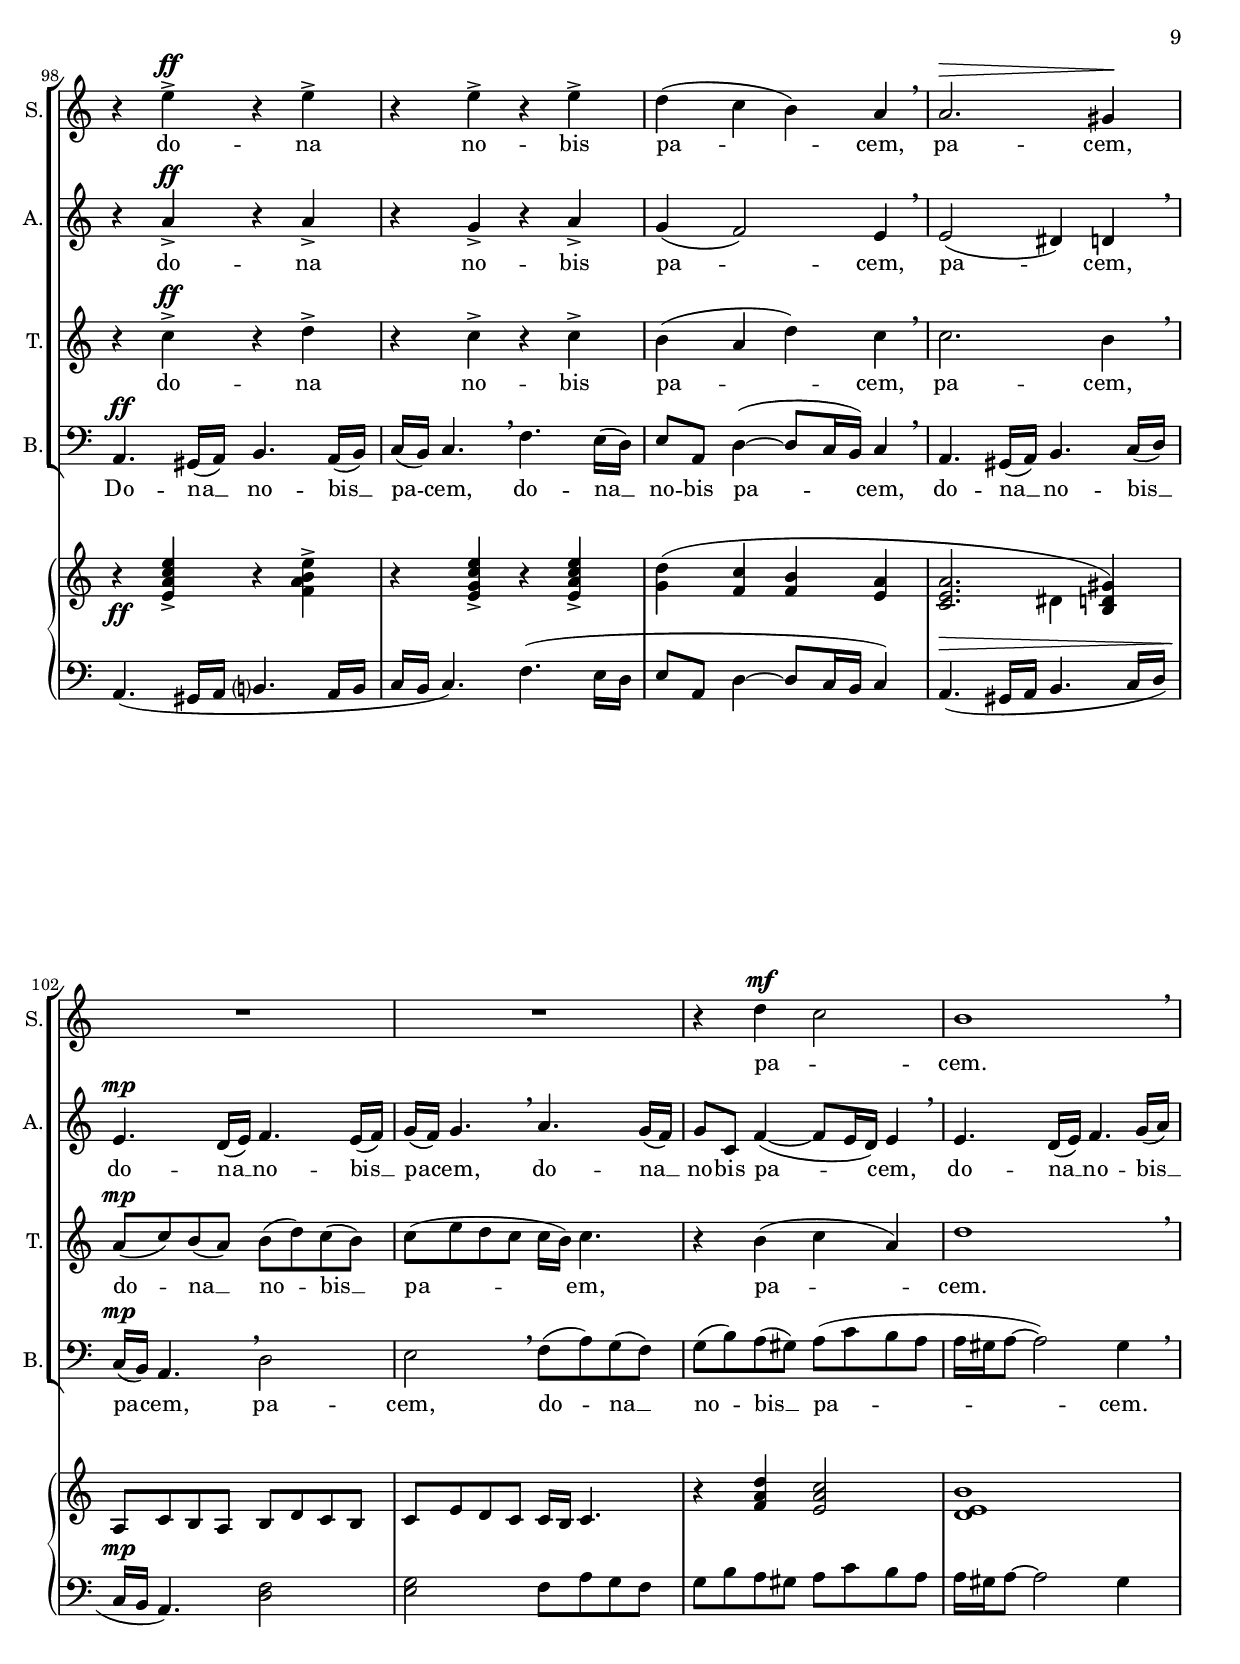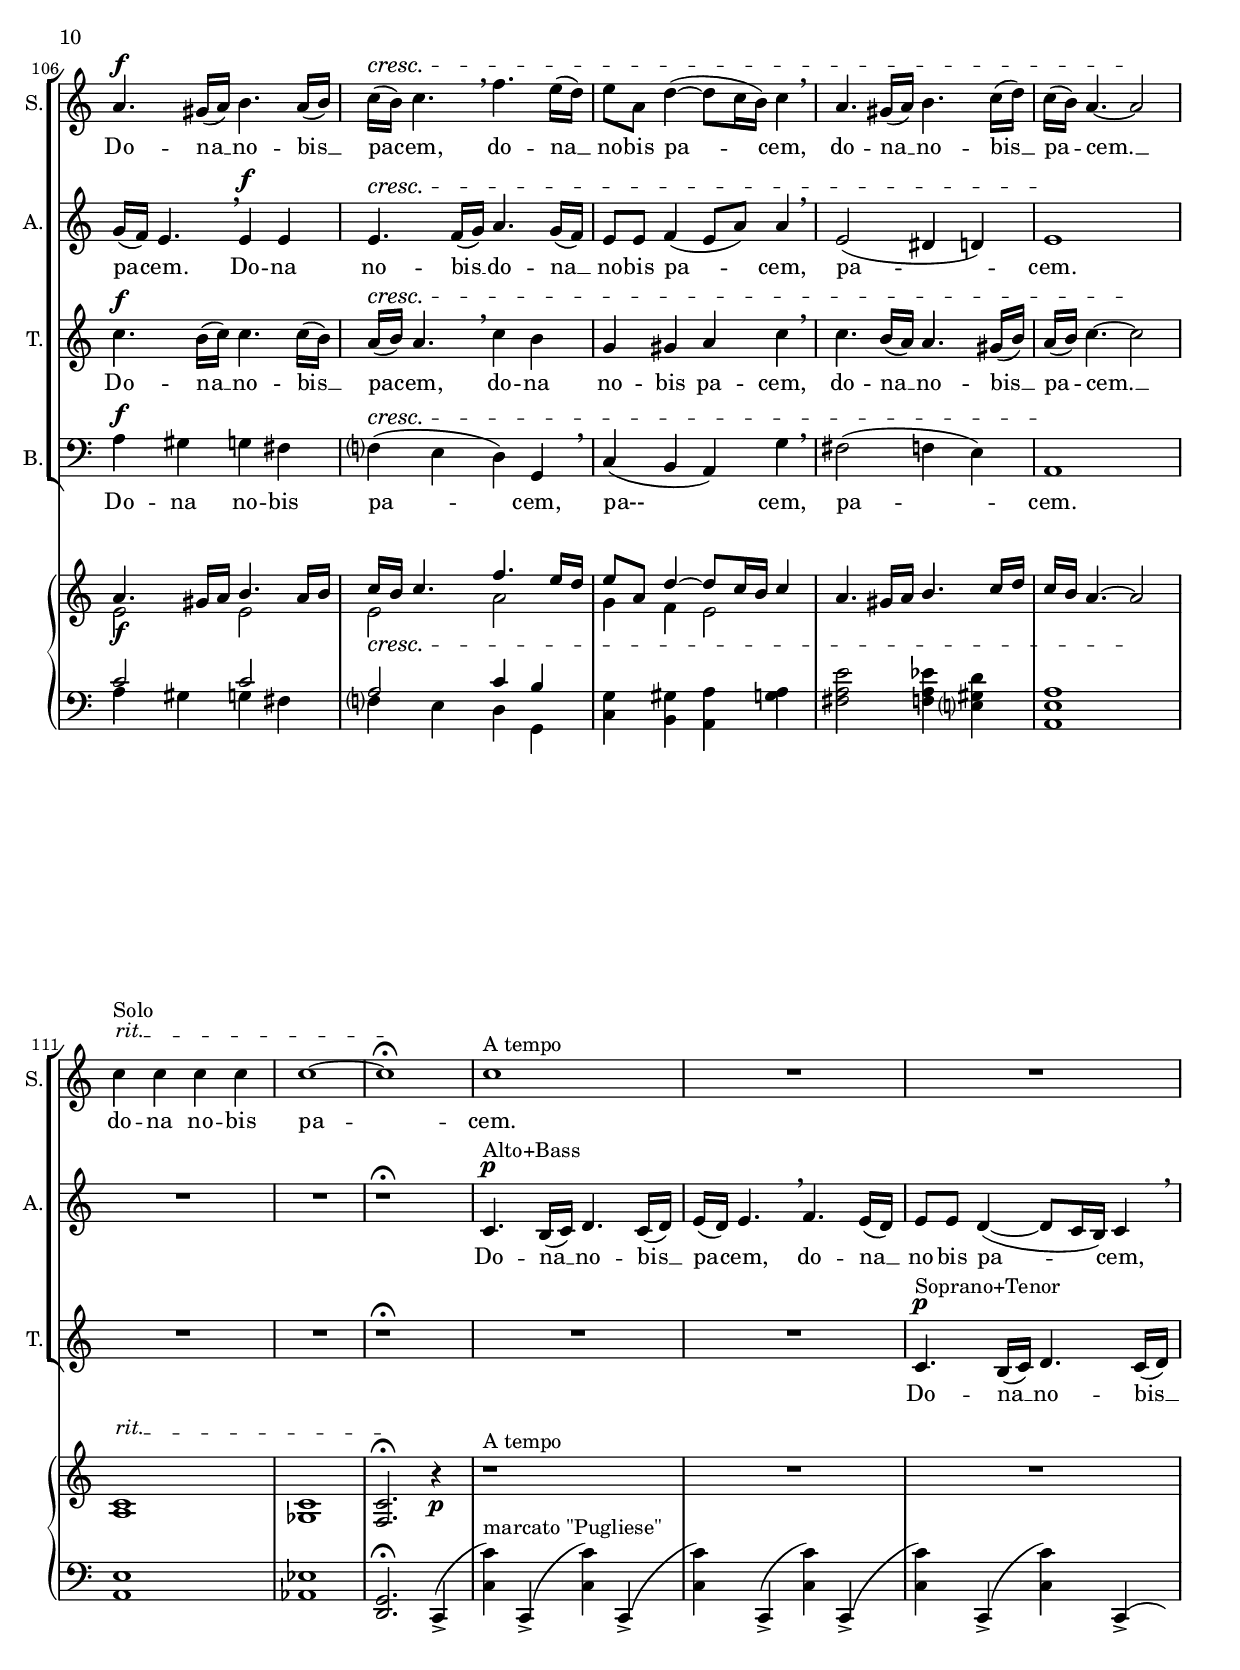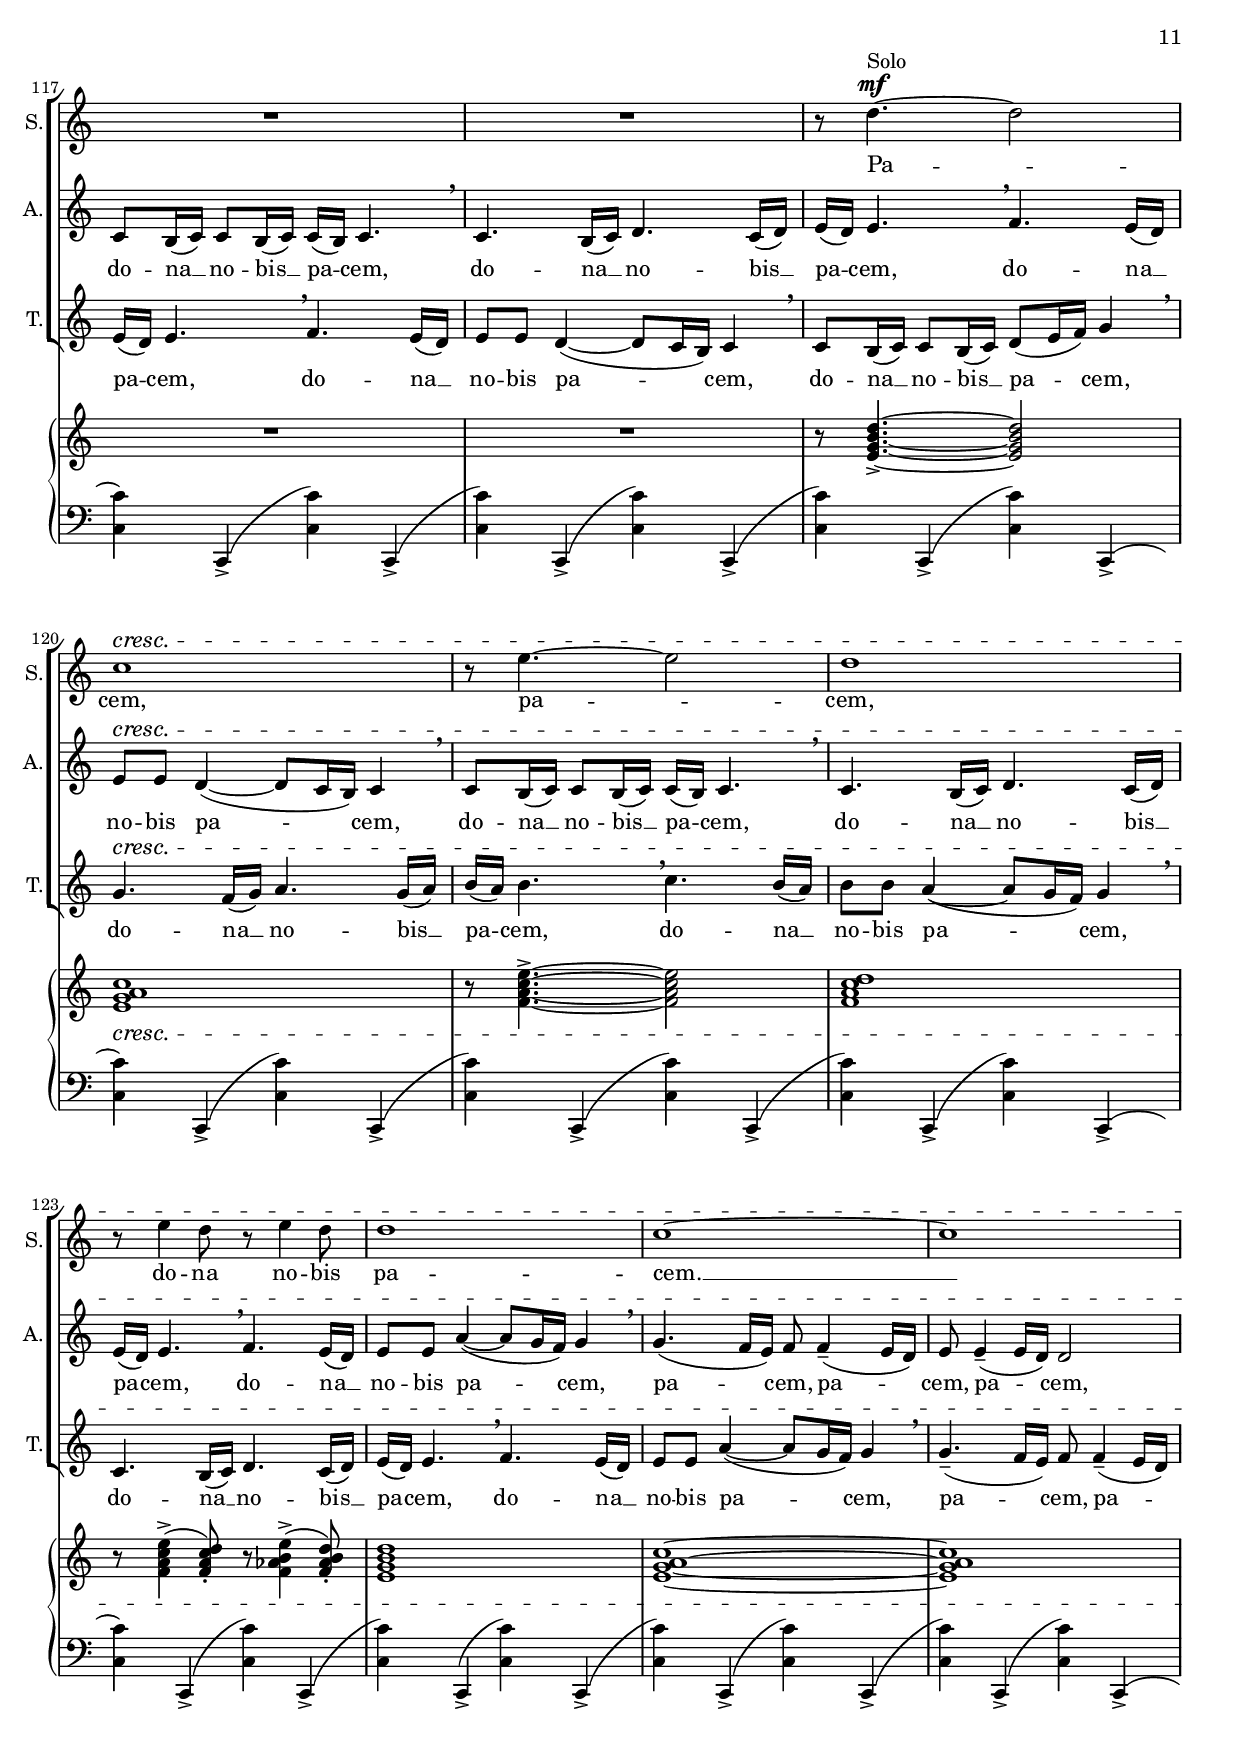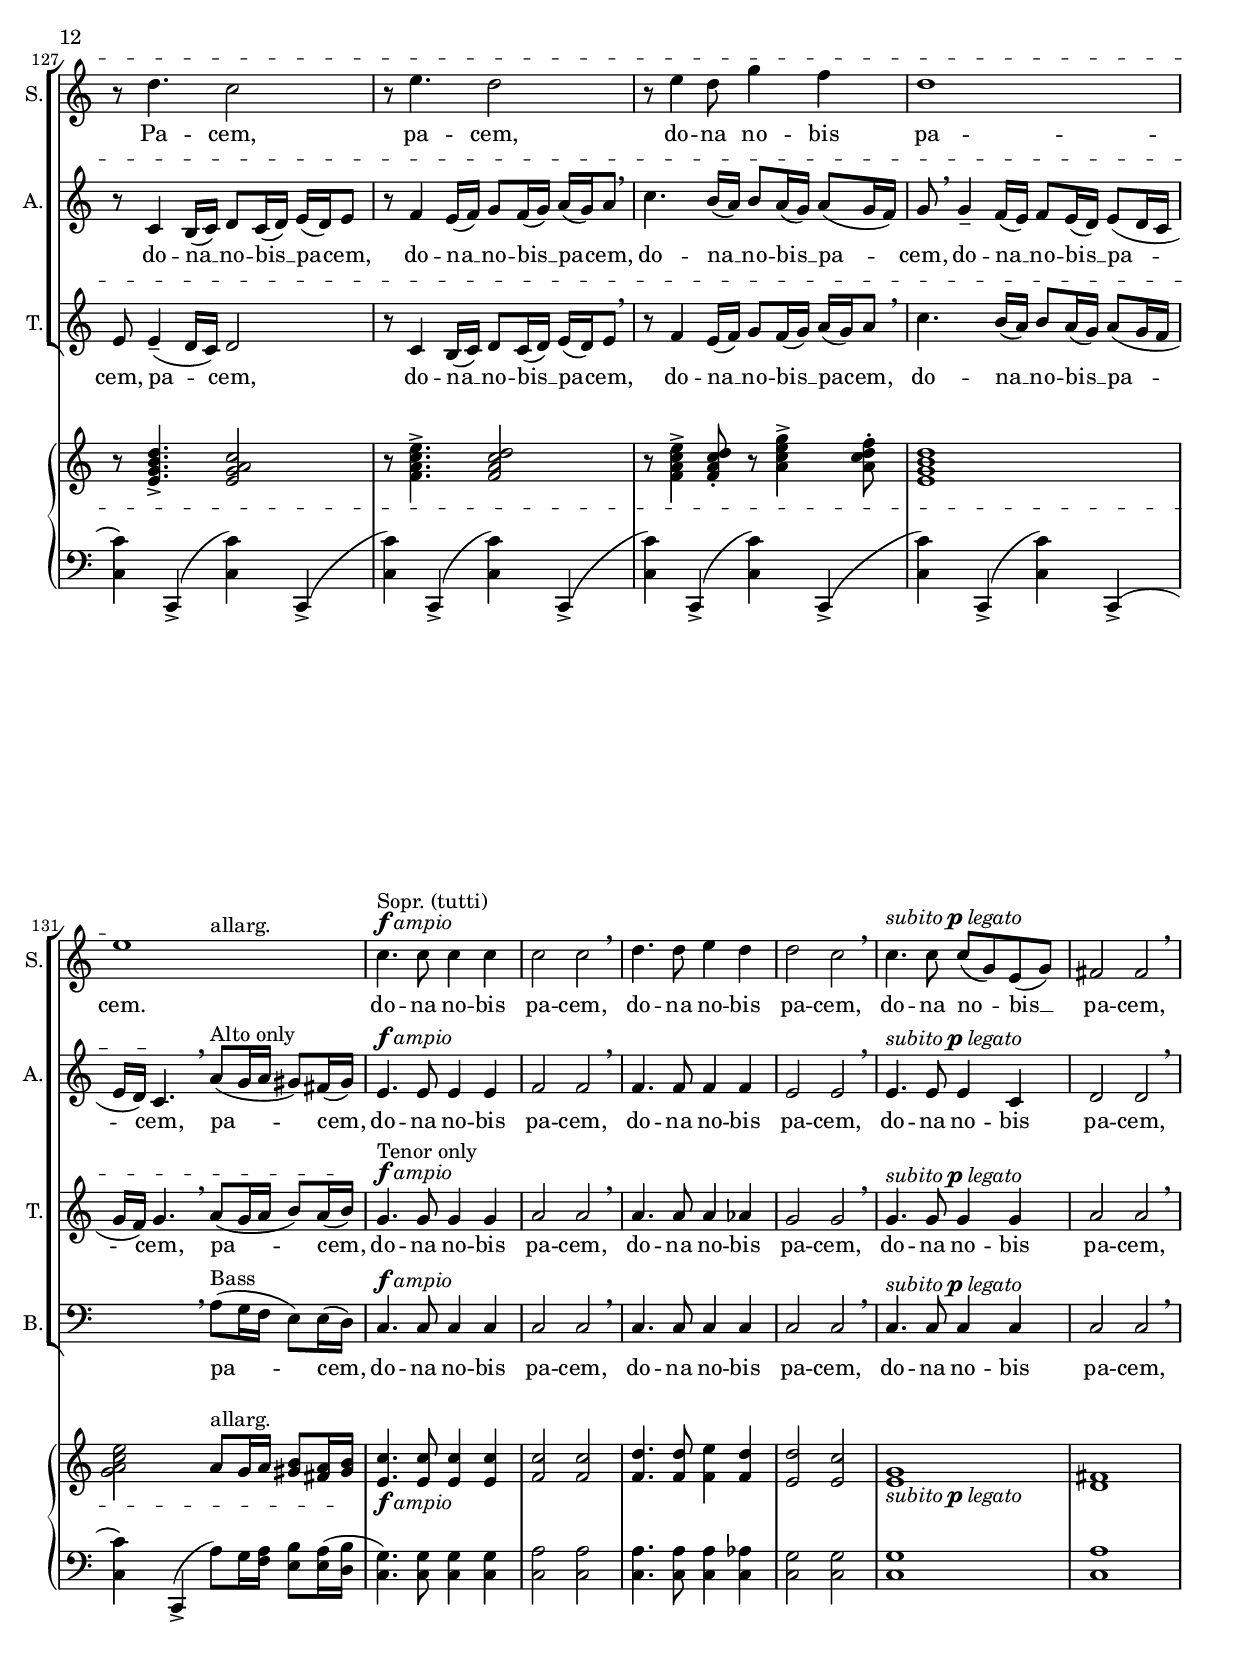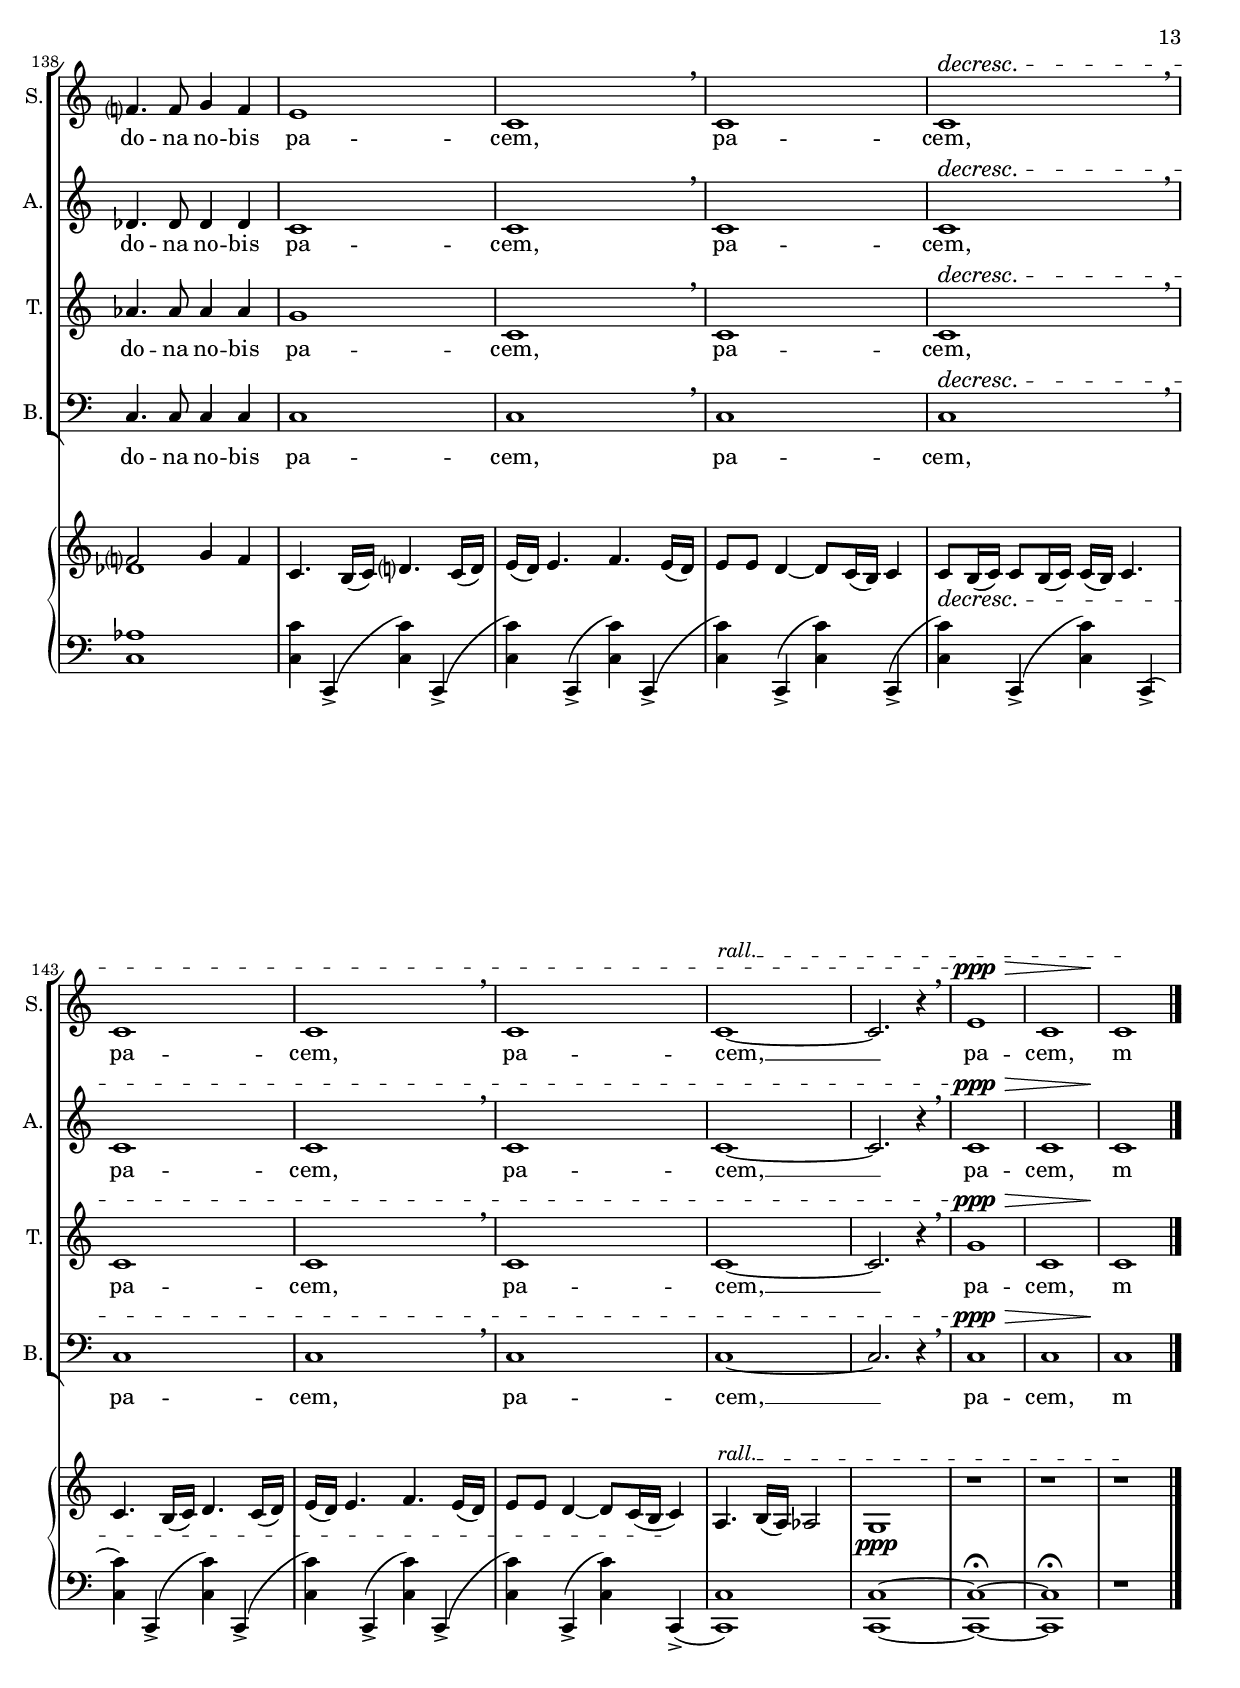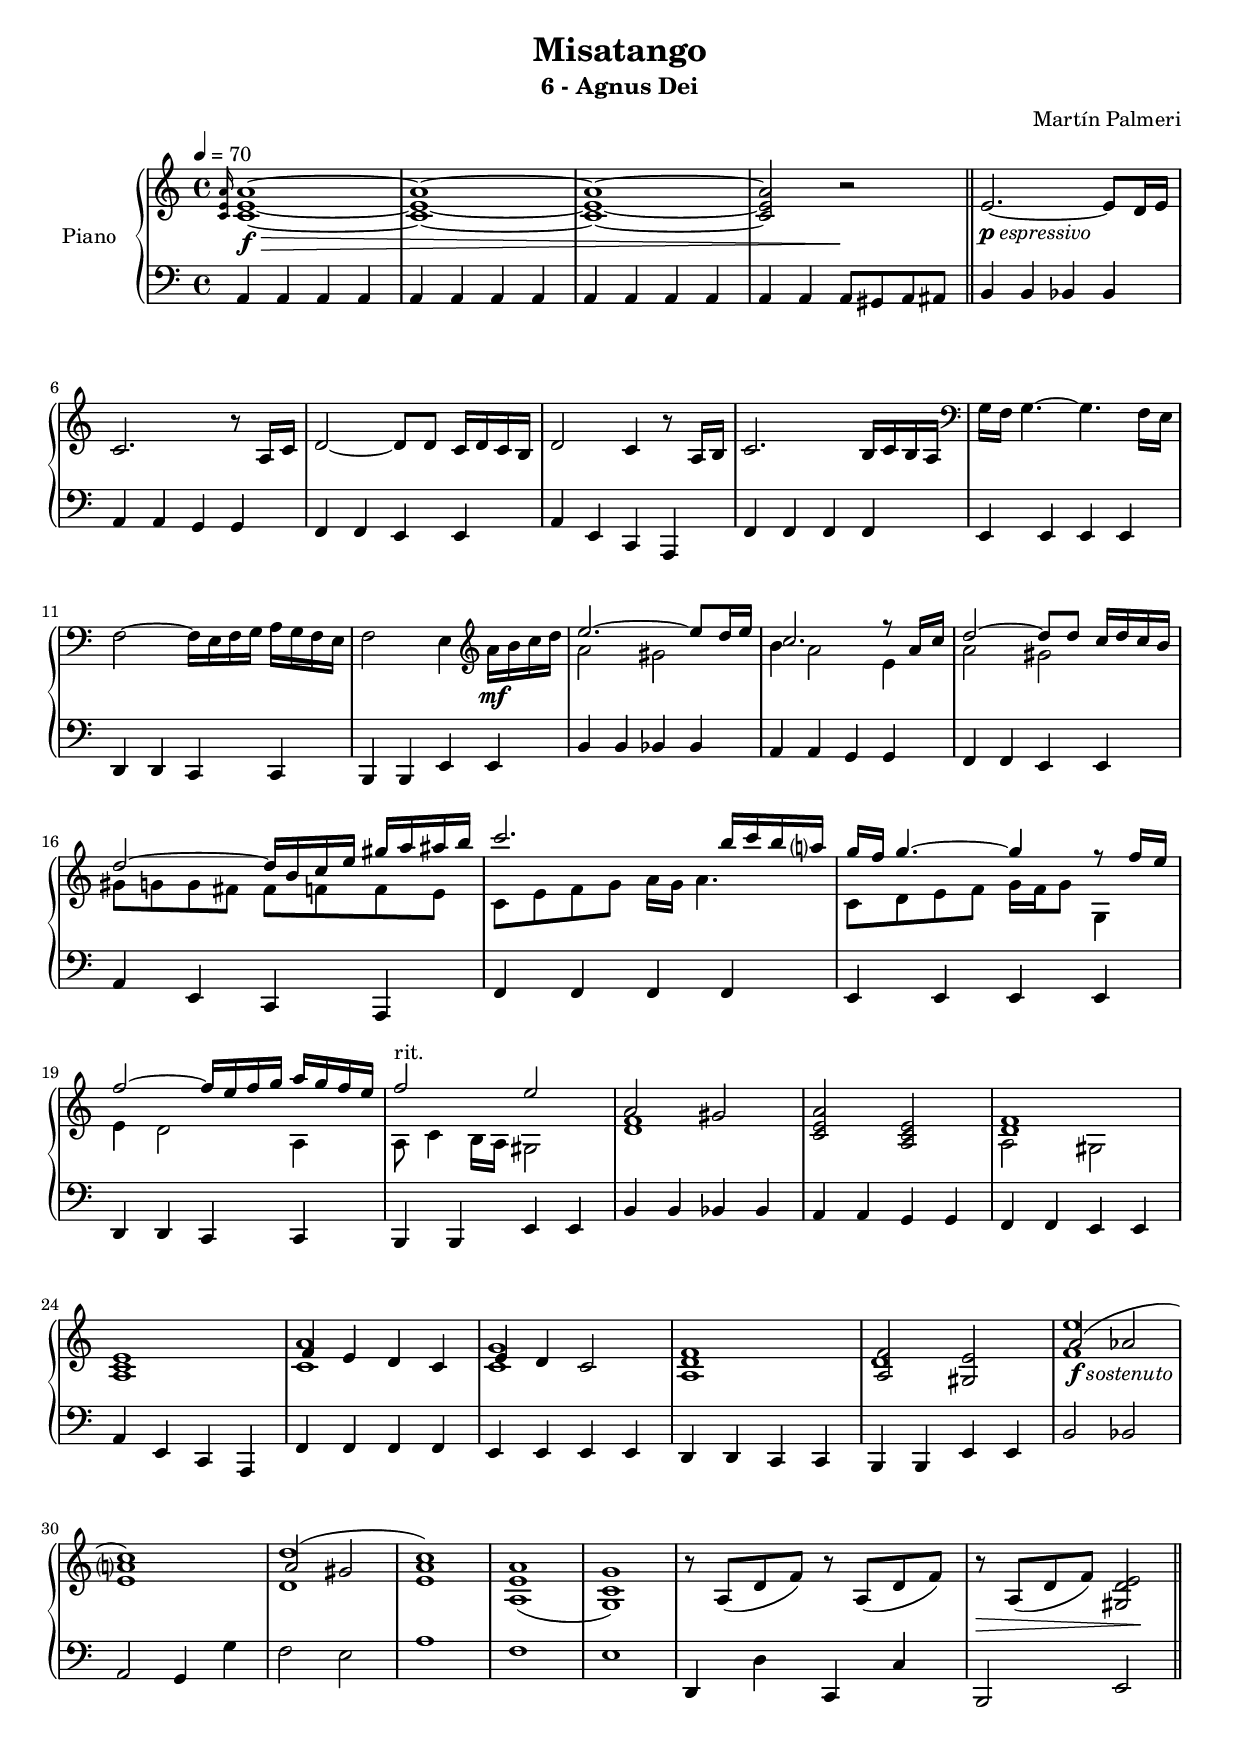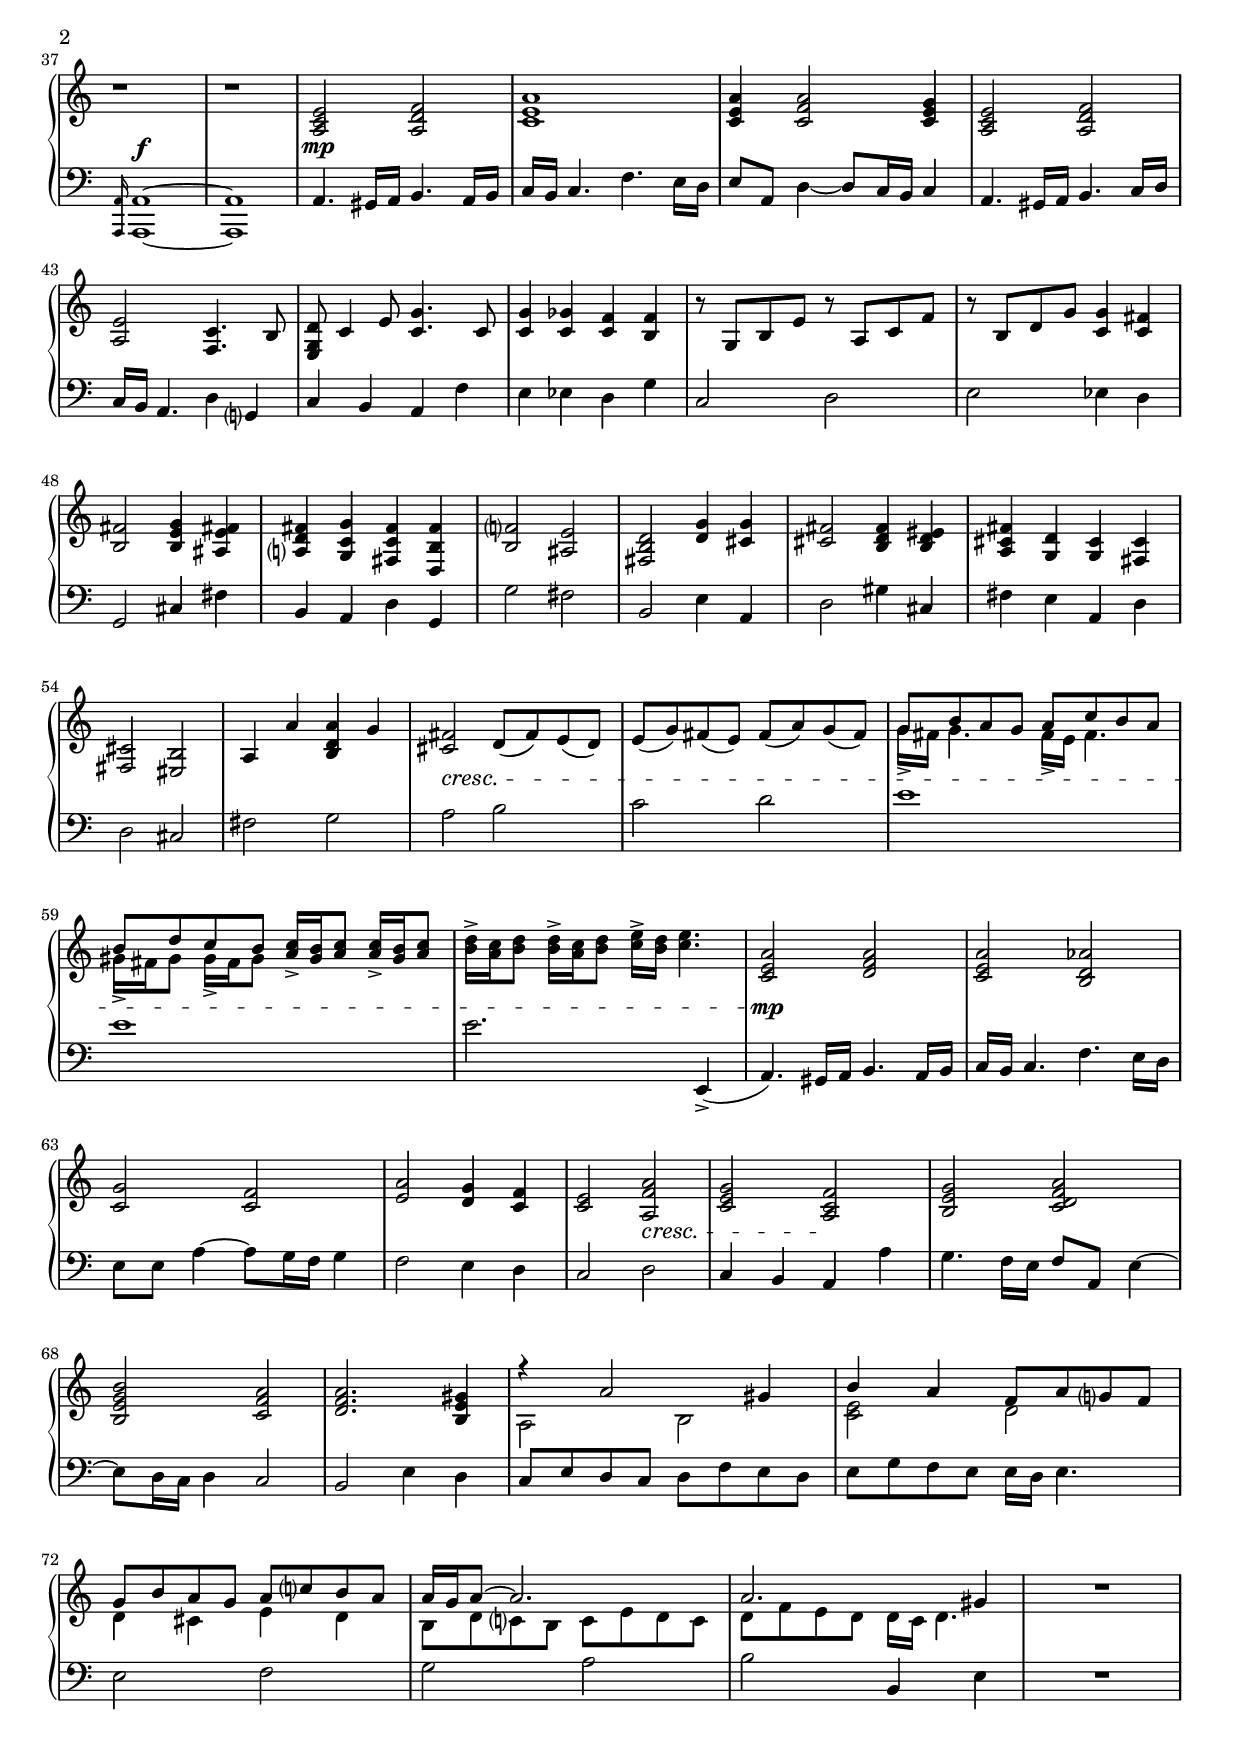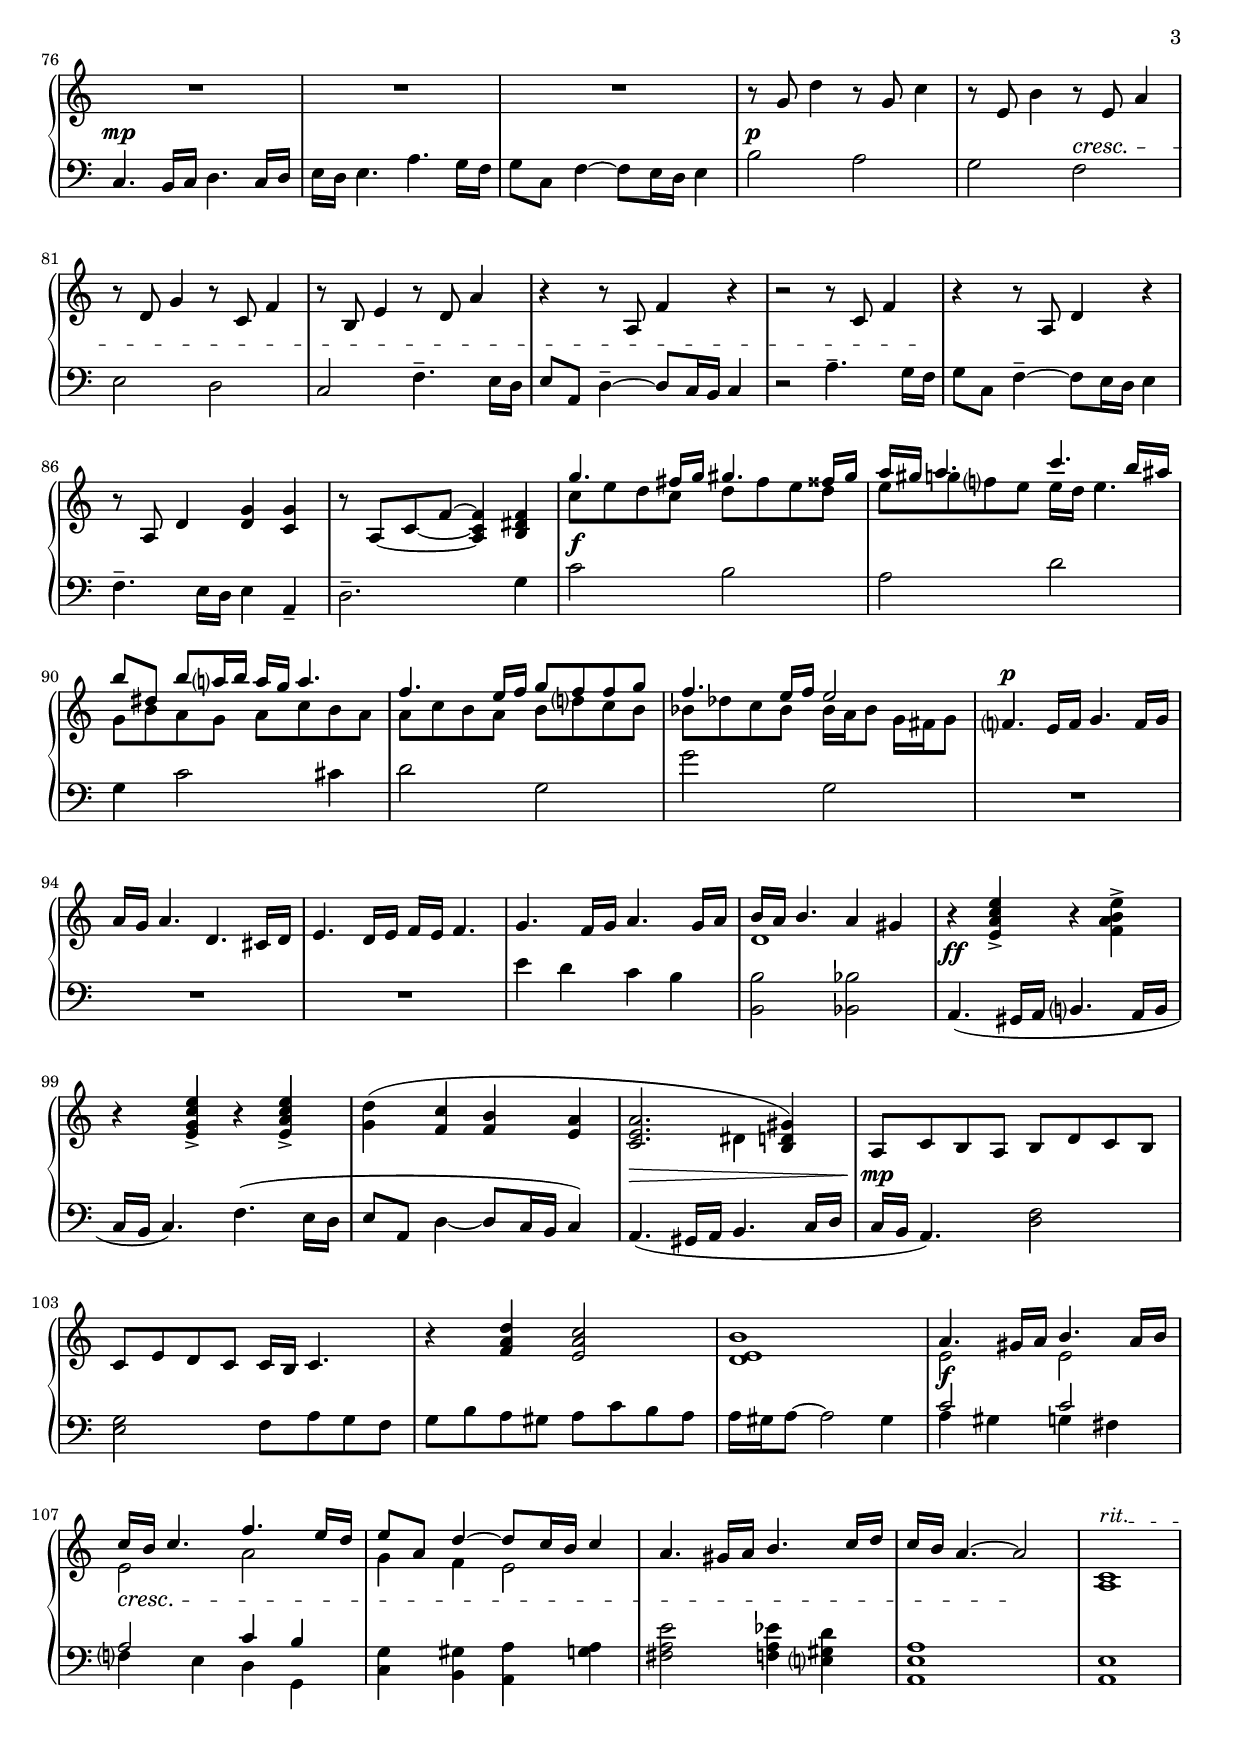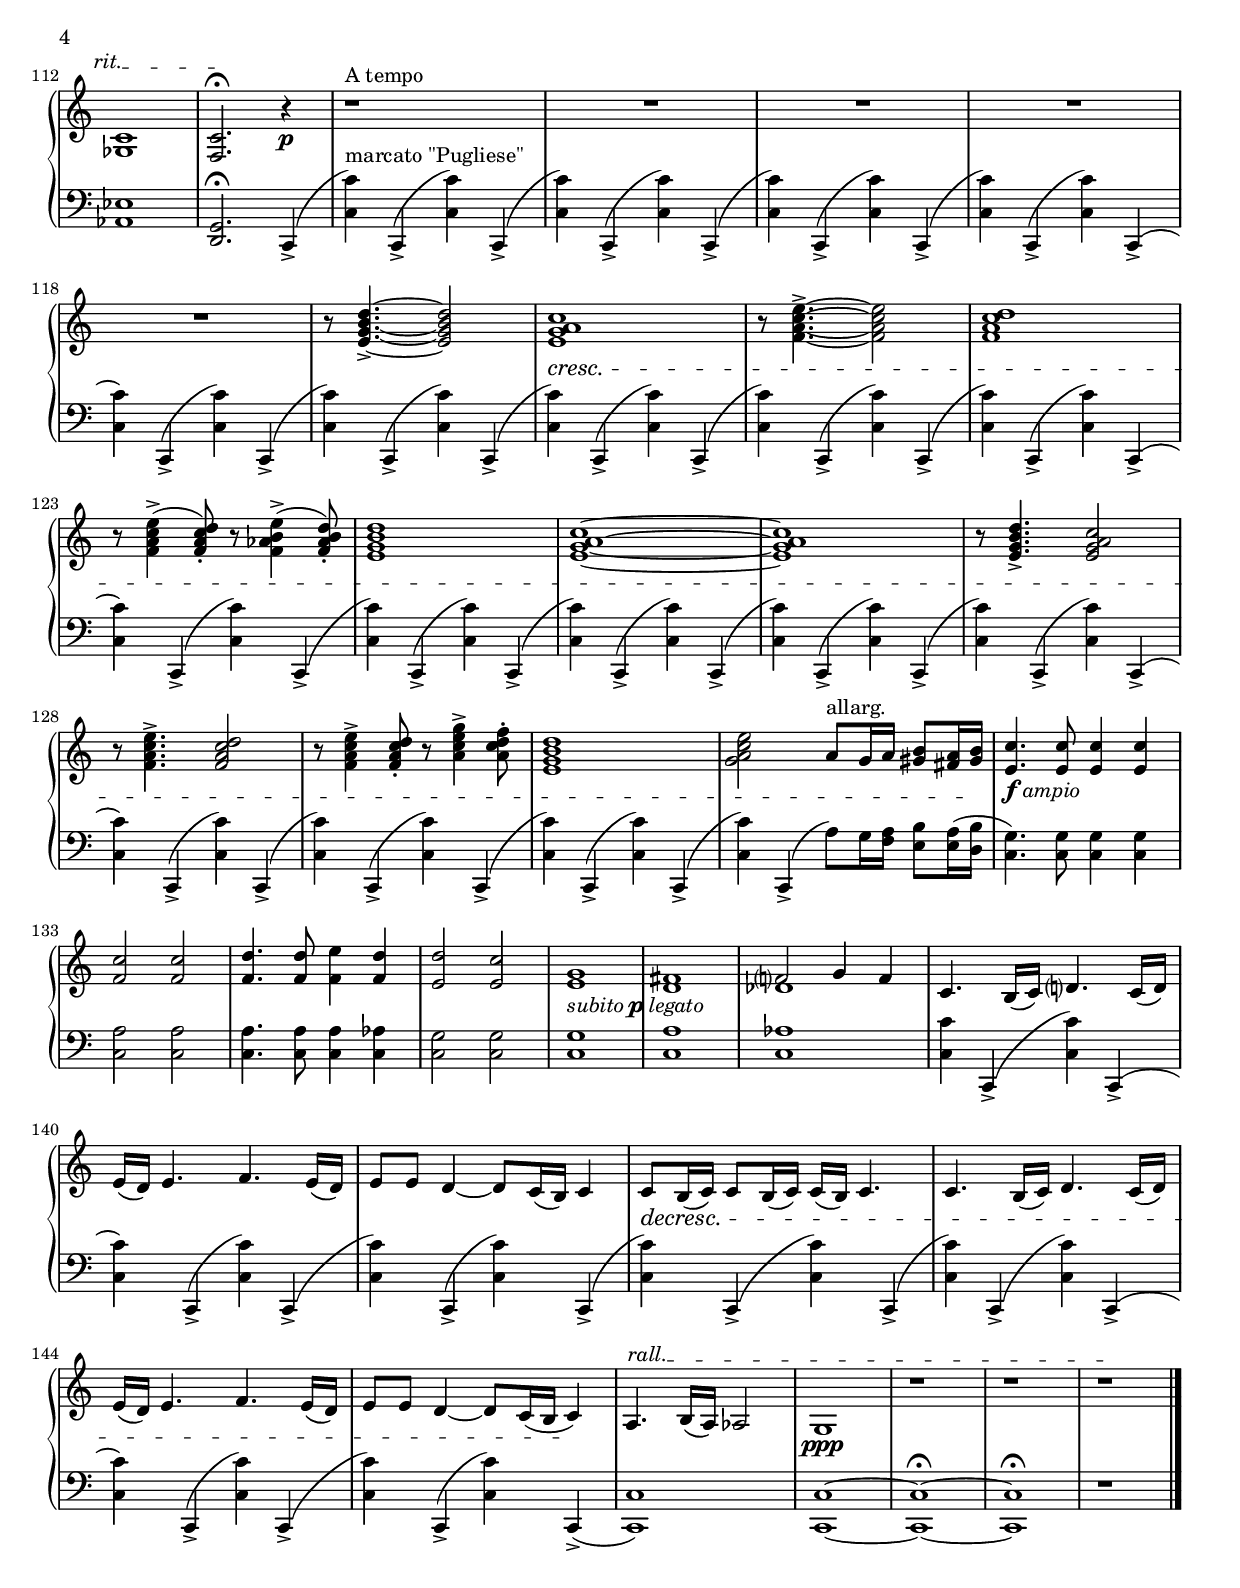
% Created on Mon Sep 20 15:23:38 CEST 2010
\version "2.22.0"

#(set-default-paper-size "a4")

% \paper { indent = 0\cm}

\header {
  title = "Misatango"
  subtitle = "6 - Agnus Dei"
  composer = "Martín Palmeri"
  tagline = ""

}

conductor_size = 18
individual_size = 20

\include "utils/macros.ly"


armure = {
\accidentalStyle modern-cautionary
\compressEmptyMeasures
\tempo 4 = 70
\time 4/4
\key c \major
}


sop_music = {
  R1*20 \break
  \tempo "a tempo"
  e'2.~\(^"Solo" 8 d16( e) c2 4\)
  r8 a16\((c) d2 8 8 c16( d) c( b) d2 c4\)
  r8 a16\( b c2.( b16 c) b( a) g( f) g4.~2\)
  f16 e f4.~( 16 e) f( g) a g f e f2 e \break
  e'2.~^\fs^"tutti" 8 d16( e) c2 4 r8 a16( c)
  d2 8 8 c16( d) c( b) d2 c4 r8 a16 b
  c2.( b16 c) b( a) g( f) g4.~4 r8
  f16 e f2~16 e f( g) a g f e f2^\> e\! 
  \bar "||" \break
  R1*14
  fis4.^\mp e16( fis) g4. fis16( g) a( g) a4. \breathe
  d4. cis16( b) cis8 fis, b4~(8 a16 g) a4 \breathe
  fis4. e16( fis) gis4. a16( b) a( gis) fis4. r2 R1*2
  g8(^\mf^\cresc b) a( g) a( c) b( a)
  b( d c b c16 b) c4. \breathe
  d16( c) d4. \breathe e16( d) e4.\!
  R1*5
  e,4.^\mp^\cresc d16( e) f4. e16( f)\! g( f) g4. \breathe
  c4. b16( a) b8 8 e4~8 d16( c) d4 \breathe
  b2.^\>( c4) 2\! r r r4
  d~^\< d cis\! e--^\> d\! r 
  g,2^\< f4\! a2.^\> gis4\! \breathe
  R1*4 g4.^\mp f16( g) a4. g16( a) b( a) b4. \breathe
  e4.--^\cresc d16( c) d8 g, c4--~8 b16( a) b4 \breathe
  g2 a8( g16 a b8) c \breathe
  c4.-- b16( a) b8 e, a4--~8 g16( f) g4 \breathe
  c8(^\< b16 c d8) e e4.--^\f d16( c) d8 g, c4--~8 b16( a) b4 \breathe
  b4.-- a16( g) a4^\> \breathe a4--~8 g16( fis) g4\!
  R1*5
  f2^\p g a4 2 d4~( 4 cis e) d \breathe
  bes8( d) c( bes) c( e) d( c) d( f e d e16 d) e4.
  r4 e->^\ff r4 e-> r e-> r e-> 
  d( c b) a\breathe a2.^\> gis4\!
  R1*2
  r4 d'^\mf c2 b1\breathe
  a4.^\f gis16( a) b4. a16( b) c16(^\cresc b) c4.\breathe
  f e16( d) e8 a, d4~( 8 c16 b) c4 \breathe
  a4. gis16( a) b4. c16( d) c( b) a4.~2\!
  \break
  \override TextSpanner.bound-details.left.text = "rit."
  c4^"Solo"\startTextSpan 4 4 4 1~1\fermata\stopTextSpan 1^"A tempo"
  R1*4
  r8 d4.~^\mf^"Solo" 2 c1^\cresc r8 e4.~2 d1
  r8 e4 d8 r e4 d8 1 c1~1 r8 d4. c2
  r8 e4. d2 r8 e4 d8 g4 f d1 \after 2 ^"allarg." e\!
  c4.^\fam^"Sopr. (tutti)" 8 4 4 2 2 \breathe
  d4. 8 e4 d d2 c\breathe
  c4.^\spl 8 8( g) e( g) fis2 2 \breathe
  f4. 8 g4 f e1 c\breathe
  c1 1^\decresc \breathe 1 1 \breathe
  \override TextSpanner.bound-details.left.text = "rall."
  1 1~\startTextSpan2. r4 \breathe e1^\ppp^\> c c\!\stopTextSpan\fine
  
}	


sop_lyrics = \lyricmode {
A -- gnus De -- i, qui __ tol -- lis 
pec -- ca -- ta __ mun -- di,
mi -- se -- re -- re __ no -- bis, __
mi -- se -- re -- re __ mi -- se -- re -- re no -- bis.

A -- gnus De -- i, qui __ tol -- lis 
pec -- ca -- ta __ mun -- di,
mi -- se -- re -- re no -- bis, __
mi -- se -- re -- _ re mi -- se -- re -- re no -- bis.

Do -- na __ no -- bis __ pa -- cem,
do -- na __ no -- bis pa -- cem,
do -- na __ no -- bis __ pa -- cem.

Do -- na __ no -- bis __ pa -- cem, pa -- cem, pa -- cem.

Do -- na __ no -- bis __ pa -- cem,
do -- na __ no -- bis pa -- _ cem, pa -- cem,
do -- na no -- bis pa -- _ _ cem.

Do -- na __ no -- bis pa -- cem,
do -- na __ no -- bis pa -- _ cem,
pa -- _ cem,
do -- na __ no -- bis pa -- _ cem, pa -- cem,
do -- na __ no -- bis pa -- _ cem,
pa -- _ cem, pa -- _ cem.

Do -- na no -- bis pa -- cem,
do -- na __ no -- bis __ pa -- cem,
do -- na no -- bis pa -- cem, pa -- cem,
pa -- _ cem.
Do -- na __ no -- bis __ pa -- cem,
do -- na __ no -- bis pa -- cem,
do -- na __ no -- bis __ pa -- cem. __

do -- na no -- bis pa -- cem.
Pa -- cem, pa -- cem,
do -- na no -- bis pa -- cem. __
Pa -- cem, pa -- cem,
do -- na no -- bis pa -- cem.

do -- na no -- bis pa -- cem,
do -- na no -- bis pa -- cem,
do -- na no -- bis __ pa -- cem,
do -- na no -- bis pa -- cem,
pa -- cem, pa -- cem, pa -- cem, __ pa -- cem, m
}




sop = \new Staff \with {instrumentName="Soprano"
  shortInstrumentName ="S."} <<
  \soprano_style
  \armure
  \relative c' {\sop_music}
  \addlyrics {\sop_lyrics}
>>


alt_music = {
  R1*28
  a'2^\fs gis b4 a2 \breathe e4 a2 gis4 4 
  \tuplet 3/2 2 {gis4 g4 8 fis8 4 f4 8 e} \breathe
  e4~8 f16( g) a( g) a4. \breathe
  c,4~16 d e( f) g( f) g8 \breathe
  g,8 8 e'4( d2) a4 d2^\> d\!
  \bar "||" \break
  R1*10
  b4.^\mp a16( b) c4. b16( c) d( c) d4. \breathe
  g fis16( e) fis8 b, e4~8 d16( c) d4 \breathe
  b4. ais16( b) cis4. d16( e) d( cis) b4. \breathe
  4 4 fis'2. f4 e( d cis) cis \breathe 
  cis2( dis4) eis \breathe fis a a-- g fis2^\cresc \breathe
  d8( fis) e( d) e( g) fis( e) fis( a) g( fis)
  g16( fis) g4.\breathe fis16( e) fis4. 
  gis16( fis) gis4. \breathe a16( gis) a4. \breathe
  b16( a) b4.\breathe c16( b) c4.\! r1
  a,4.^\mp gis16( a) b4. a16( b) c( b) c4. \breathe
  f4. e16( d) e8 8 a4~8 g16( f) g4 r2
  a^\p^\cresc g f4 d\! e2 f \breathe
  g4. f16( e) f8 a, e'4~8 d16( c) d2.
  r4 a'2^\< gis4\! b--^\> a\!\breathe
  f8( a) g( f) g( b) a( g) a( c) b( a) a16( g) a4.~2\breathe
  f2.^\> e4\!\breathe
  c4.^\mp b16( c) d4. c16( d) e( d) e4. \breathe
  a4. g16( f) g8 c, f4~8 e16( d) e4 \breathe
  a2^\p g g f e d^\cresc\breathe g f \breathe
  b4.-- a16( g) a8 d, g4~8 f16( e) f4\breathe
  g4.-- f16( e) f8 b, e4--~8 d16( c) d4 \breathe
  e8^\< d16( e) f8 a b4.--^\f a16( b)
  a8 d, g4--~8 f16( e) f4\breathe
  f4.--(^\> e16 d e4) <dis f>\! R1*5
  f2.^\p e4 g a \breathe
  f8( a) g( f) g( bes) a( g) a( c bes a a16 g) a4.~2 \breathe
  a2. gis4 r4 a->^\ff r a-> r g-> r a->
  g (f2) e4 \breathe e2( dis4) d \breathe
  e4.^\mp d16( e) f4. e16( f) g( f) g4.\breathe
  a g16( f) g8 c, f4~( 8 e16 d) e4 \breathe
  e4. d16( e) f4. g16( a) g( f) e4. \breathe
  4^\f 4 4.^\cresc f16( g) a4. g16( f) e8 8 f4( e8 a) 4\breathe
  e2( dis4 d) e1\!
  R1*2 r1\fermata 
  c4.^\p^"Alto+Bass" b16( c) d4. c16( d) e( d) e4.\breathe
  f e16( d) e8 8 d4~( 8 c16 b) c4\breathe
  c8 b16( c) 8 b16( c) c( b) c4. \breathe
  c b16( c) d4. c16( d)e( d) e4. \breathe
  f4. e16( d) e8^\cresc 8 d4~( 8 c16 b) c4 \breathe
  c8 b16( c) 8 b16( c) c( b) c4. \breathe
  c4. b16( c) d4. c16( d) e( d) e4. \breathe
  f4. e16( d) e8 8 a4~( 8 g16 f) g4\breathe
  g4.( f16 e) f8 4--( e16 d) e8 4--( e16 d) d2
  r8 c4 b16( c) d8 c16( d) e( d) e8
  r8 f4 e16( f) g8 f16( g) a( g) a8 \breathe
  c4. b16( a) b8 a16( g) a8( g16 f) g8 \breathe
  4-- f16( e) f8 e16( d) e8( d16 c e d) c4.\!
  \breathe
  a'8(^"Alto only" g16 a gis8) fis16( gis)
  e4.^\fam 8 4 4 f2 2 \breathe
  4. 8 4 4 e2 2\breathe
  4.^\spl 8 4 c d2 2\breathe
  des4. 8 4 4 c1 1\breathe
  c1 1^\decresc \breathe 1 1 \breathe
  1 1~2. r4 \breathe 1^\ppp^\> c c\!\fine
  
}	


alt_lyrics = \lyricmode {
A -- gnus De -- i,
qui tol -- lis pec -- ca -- _ ta __ _ mun -- _ di __ _
mi -- se -- re -- re, mi -- _ se -- re -- re
mi -- se -- re -- re no -- bis.

Do -- na __ no -- bis __ pa -- cem,
do -- na __ no -- bis pa -- _ cem,
do -- na __ no -- bis __ pa -- cem. 

Do -- na no -- bis pa -- cem, 
pa -- cem, do -- na no -- _ bis,
do -- na __ no -- bis __ pa -- _ _ cem, pa -- cem,
pa -- cem, pa -- cem, pa -- cem, pa -- cem.

Do -- na __ no -- bis __ pa -- cem,
do -- na __ no -- bis pa -- _ cem,
do -- na no -- bis pa -- cem,
do -- na __ no -- bis pa -- _ cem,
do -- na no -- bis, do -- na __ no -- bis __
pa -- _ _ cem, __ pa -- cem.

Do -- na __ no -- bis __ pa -- cem,
do -- na __ no -- bis pa -- _ cem,
do -- na no -- bis pa -- cem, pa -- cem,
do -- na __ no -- bis pa -- _ cem,
do -- na __ no -- bis pa -- _ cem, pa -- _ _ cem,
do -- na no -- bis pa -- _ cem, pa -- cem.

Do -- na no -- bis,
do -- na __ no -- bis __ pa -- cem, __ pa -- cem,
do -- na no -- bis pa -- cem, pa -- cem,
do -- na __ no -- bis __ pa -- cem,
do -- na __ no -- bis pa -- cem,
do -- na __ no -- bis __ pa -- cem.
Do -- na no -- bis __ do -- na __ no -- bis pa -- cem,
pa -- cem.

Do -- na __ no -- bis __ pa -- cem,
do -- na __  no -- bis pa -- cem,
do -- na __ no -- bis __ pa -- cem,
do -- na __ no -- bis __ pa -- cem,
do -- na __ no -- bis pa -- cem,
do -- na __ no -- bis __ pa -- cem,
do -- na __ no -- bis __ pa -- cem,
do -- na __ no -- bis pa -- cem,
pa -- cem, pa -- cem, pa -- cem,
do -- na __ no -- bis __ pa -- cem,
do -- na __ no -- bis __ pa -- cem,
do -- na __ no -- bis __ pa -- cem,
do -- na __ no -- bis __ pa -- cem,
pa -- cem,
do -- na no -- bis pa -- cem,
do -- na no -- bis pa -- cem,
do -- na no -- bis pa -- cem,
do -- na no -- bis pa -- cem,
pa -- cem, pa -- cem, pa -- cem, __ pa -- cem, m









}



alt = \new Staff \with {instrumentName="Alto"
  shortInstrumentName ="A."} <<
  \alto_style
  \armure
  \relative c' {\alt_music}
  \addlyrics {\alt_lyrics}
>>

ten_music = {
  R1*28
  d'2^\fs 2 e e4 \breathe e d2 c4 b8( f') 
  e4 e a, a \breathe
  a2 c c c \breathe a4 4 4 4 8(^\> c4 b16 a) gis2\!
  \bar "||" \break
  R1*6
  e4.^\mp d16( e) f4. e16( f) g( f) g4. \breathe
  c4. b16( a) b8 e, a4~( 8 g16 f) g4 \breathe
  e4. d16( e) f4. g16( a) g( f) e4. \breathe
  g4 fis b2. ais4 d( c c) b \breathe
  b2( ais) b4( d) \breathe d\( cis\)
  e( cis b) b a( g2) fis4 \breathe a2 b \breathe
  a8( cis) b( a) b( d) cis( b) 
  cis(^\cresc e) d( cis d16 cis) d4. \breathe
  c2 d e e e1 1\!
  R1*4
  e,4.^\mp d16( e) f4.^\cresc e16( f) g( f) g4. \breathe
  c4. b16( a)\! b8 8 e4~8 d16( c) d4 r2
  a4.^\< gis16( a) 8 8\! 4--~^\>8 gis16( fis) gis4\!\breathe
  a2 b c d r1 
  b8( d) c( b) c( e) d( c) d(^\> f e d d16 c) d4.\!\breathe
  R1*5
  g,4.^\mp f16( g) a4.^\cresc g16( a) b( a) b4. \breathe
  e4.-- d16( c) d8 g, c4--~8 b16( a) b4 \breathe
  e2( d8 e16 d c8) d \breathe 
  d4.--^\f c16( b) c8 f, b4--~8 a16( g) a4 \breathe
  b4^\< c e-- d--\! d-- c-- c2.^\> e4\!
  R1*5
  a,8^\p( c) bes( a) bes( d) c( bes) c( e d c d16 c) d4.\breathe
  e2 f f4( e) d( c) b2 bes r4 c->^\ff r d-> r c-> r c->
  b( a d) c \breathe 2. b4 \breathe
  a8(^\mp c) b( a) b( d) c( b)
  c( e d c c16 b) c4. r4 b( c a) d1\breathe
  c4.^\f b16( c) 4. 16( b) a(^\cresc b) a4.\breathe
  c4 b g gis a c\breathe
  4. b16( a) 4. gis16( b) a( b) c4.~2\!
  R1*2 r1\fermata R1*2
  c,4.^\p^"Soprano+Tenor" b16( c) d4. c16( d) e( d) e4.\breathe
  f e16( d) e8 8 d4~( 8 c16 b) c4\breathe
  8 b16( c) 8 b16( c) d8( e16 f) g4 \breathe
  g4.^\cresc f16( g) a4. g16( a) b( a) b4. \breathe
  c4. b16( a) b8 8 a4~(8 g16 f) g4 \breathe
  c,4. b16( c) d4. c16( d) e( d) e4. \breathe
  f4. e16( d) e8 8 a4~( 8 g16 f) g4\breathe
  g4.--( f16 e) f8 4--( e16 d) e8 4--( d16 c) d2
  r8 c4 b16( c) d8 c16( d) e( d) e8 \breathe
  r8 f4 e16( f) g8 f16( g) a( g) a8 \breathe
  c4. b16( a) b8 a16( g) a8( g16 f g f) g4.\breathe
  a8( g16 a b8) a16( b)\!
  g4.^\fam^"Tenor only" 8 4 4 a2 2 \breathe
  4. 8 4 aes g2 2 \breathe
  4.^\spl 8 4 4 a2 2\breathe
  aes4. 8 4 4 g1 c,\breathe
  c1 1^\decresc \breathe 1 1 \breathe
  1 1~2. r4 \breathe g'1^\ppp^\> c, c\!\fine
  
  
  
  
}	


ten_lyrics = \lyricmode {
A -- gnus De -- i,
qui tol -- lis pec -- ca --  ta  mun -- di
mi -- se -- re -- re, mi -- se -- re -- re no -- bis.

Do -- na __ no -- bis __ pa -- cem,
do -- na __ no -- bis pa -- cem,
do -- na __ no -- bis __ pa -- cem, 
Do -- na no -- bis pa -- cem, pa -- cem, __

do -- na no -- bis pa -- cem, 
pa -- cem, do -- na __ no -- bis, __ pa -- _ cem,
do -- na no -- bis pa -- cem.

Do -- na __ no -- bis __ pa -- cem,
do -- na __ no -- bis pa -- _ cem,
do -- na __ no -- bis pa -- _ cem,
do -- na no -- bis,
do -- na __ no -- bis __ pa -- cem.

Do -- na __ no -- bis pa -- cem,
do -- na __ no -- bis pa -- _ cem,
pa -- cem,
do -- na __ no  -- bis pa -- _ cem,
do -- na no -- bis pa -- cem, pa -- cem.

Do -- na __ no -- bis __ pa -- cem,
do -- na no -- bis __ pa -- cem,
do -- na no -- bis pa -- cem, pa -- cem,
do -- na __ no -- bis __ pa -- em, pa -- cem.

Do -- na __ no -- bis __ pa -- cem,
do -- na no -- bis pa -- cem,
do -- na __ no -- bis __ pa -- cem. __

Do -- na __ no -- bis __ pa -- cem,
do -- na __  no -- bis pa -- cem,

do -- na __ no -- bis __ pa -- cem,
do -- na __ no -- bis __ pa -- cem,
do -- na __ no -- bis pa -- cem,
do -- na __ no -- bis __ pa -- cem,
do -- na __ no -- bis pa -- cem,
pa -- cem, pa -- cem, pa -- cem,
do -- na __ no -- bis __ pa -- cem,
do -- na __ no -- bis __ pa -- cem,
do -- na __ no -- bis __ pa -- cem, pa  -- cem,
do -- na  no -- bis pa -- cem,
do -- na no -- bis pa -- cem,
do -- na no -- bis pa -- cem,
do -- na no -- bis pa -- cem,
pa -- cem, pa -- cem, pa -- cem, __ pa -- cem, m



}



ten = \new Staff \with {instrumentName="Tenor"
  shortInstrumentName ="T."} <<
  \alto_style
  \armure
  \relative c' {\ten_music}
  \addlyrics {\ten_lyrics}
>>


bass_music = {
R1*28
b,2^\fs bes a g4 \breathe g' f2 e4 4 a4 4 4 4 \breathe
f2 2 e e \breathe d4 4 c c b2^\> e\!
\bar "||" \break R1*2
a,4.^\mp gis16( a) b4. a16( b) c( b) c4. \breathe 
f4. e16( d) e8 a, d4~8 c16( b) c4 \breathe
a4. gis16( a) b4. c16( d) c( b) a4. \breathe
d4 g, c( b a) f'e( es d) g, \breathe
c2( d) e \breathe es4 d g2( cis,4) fis
b,( a d) g \breathe g2( fis) b, \breathe
e4 a, d2( gis4) cis, fis( e a,) d\breathe 
d2 cis \breathe fis g a^\cresc b\!
R1*4
a,4.^\mp gis16( a) b4. a16( b) c( b) c4. \breathe
f4. e16( d) e8 8 a4~8 g16( f) g4\breathe
f2 e4( d) c2 d^\cresc c4( b a) a'\! \breathe
g4. f16( e) f8 a,e'4~8 d16( c) d4\breathe
c2 b e4 d\breathe
c8( e) d( c) d( f) e( d) e( g f e e16 d) e4.\breathe
e2 f g a\breathe b^\> b,4 e\!\breathe R1
c4.^\mp b16( c) d4. c16( d) e( d) e4. \breathe
a4. g16( f) g8 c, f4~8 e16( d) e4 \breathe
b'2^\p a g f^\cresc e d c \breathe
f4.-- e16( d) e8 a, d4--~8 c16( b) c4 r2
a'4.--^\f g16( f) g8 c, f4--~8 e16( d) e4 \breathe
f4.-- e16( d) e4 a,-- d2.--^\> g4\! R1*10
a,4.^\ff gis16( a) b4. a16( b) c16( b) c4. \breathe
f4. e16( d) e8 a, d4~( 8 c16 b) c4 \breathe
a4. gis16( a) b4. c16( d) c(^\mp b) a4. \breathe 
d2 e \breathe
f8( a) g( f) g( b) a( gis) a( c b a a16 gis a8~2) gis4\breathe
a^\f gis g fis f(^\cresc e d) g, \breathe 
c( b a) g'\breathe fis2( f4 e) a,1\!
R1*20 \break 
%e'16( d) c4. 
s2 \breathe a'8(^"Bass" g16 f e8) 16( d)
c4.^\fam 8 4 4 2 2 \breathe
4. 8 4 4 2 2 \breathe 4.^\spl 8 4 4 2 2 \breathe
4. 8 4 4 1 1\breathe
c1 1^\decresc \breathe 1 1 \breathe
1 1~2. r4 \breathe 1^\ppp^\> c c\!\fine

}	


bass_lyrics = \lyricmode {
A -- gnus De -- i,
qui tol -- lis pec -- ca --  ta  mun -- di
mi -- se -- re -- re, mi -- se -- re -- re no -- bis.

Do -- na __ no -- bis pa -- cem,
do -- na __ no -- bis pa -- _ cem,
do -- na __ no -- bis pa -- cem.
Do -- na no -- bis pa -- cem, pa -- cem,
Do -- na no -- bis pa -- cem, pa -- cem,

do -- na no -- bis pa -- cem, 
pa -- cem, do -- na -- no -- bis.

Do -- na __ no -- bis __ pa -- cem,
do -- na __ no -- bis pa -- _ cem,
do -- na __ no -- bis pa -- cem,

do -- na __ no -- bis pa -- _ cem, pa -- _ _ cem,
do -- na __ no -- bis __ pa -- cem,
do -- na no -- bis pa -- _ cem.

Do -- na __ no -- bis __ pa -- cem,
do -- na __ no -- bis pa -- _ cem,
do -- na no -- bis pa -- _ cem,
do -- na __ no -- bis pa -- _ cem,
do -- na __ no -- bis pa -- _ cem,
do -- na __ no -- bis pa -- cem.

Do -- na __ no -- bis __ pa -- cem,
do -- na __ no -- bis pa -- cem,
do -- na __ no -- bis __ pa -- cem, pa -- cem, 
do -- na __ no -- bis __ pa -- cem.
Do -- na no -- bis pa -- cem, pa-- cem, pa -- cem.

pa  -- cem, do -- na no -- bis pa -- cem,
do -- na no -- bis pa -- cem,
do -- na no -- bis pa -- cem,
do -- na no -- bis pa -- cem,
pa -- cem, pa -- cem, pa -- cem, __ pa -- cem, m
}



bass = \new Staff \with {instrumentName="Bass"
  shortInstrumentName ="B."} <<
  \hommes_style
  \armure
  \relative c' {\bass_music}
  \addlyrics {\bass_lyrics}
>>

upper = \relative c {
\armure
\rpiano_syle
s64 \grace {<c' e a>16} 1*63/64_\f_\>~1~1~2 r\! \bar "||"
e2.~_\pe 8 d16 e c2. r8 a16 c d2~8 8 c16 d c b 
d2 c4 r8 a16 b c2. b16 c b a \clef bass
g f g4.~g f16 e f2~16 e f g a g f e f2 e4
\clef treble a'16_\mf b c d
<<
  {e2.~8 d16 e c2. r8 a16 c
  d2~8 8 c16 d c b d2~16 b c e gis a ais b
  c2. b16 c b a g f g4.~4 r8 f16 e
  f2~16 e f g a g f e f2^"rit." e}
  \\
  {a,2 gis b4 a2 e4 a2 gis gis8 g g fis8 8 f f e
  c e f g a16 g a4. c,8 d e f g16 f g8 g,4
  e'd2 a4 8 c4 b16 a gis2
  << {a'2 gis <a e c> <e c a> <d f>1 <a c e>
     f'4 e d c e d c2 <a d f>1 <a f'>2 <gis e'>
     a'2(_\fs aes <a c>1) a2( gis <a c>1)
     }
     \\
     {<d, f>1 s a2 gis s1 <c a'>1 <c g'> s1 d
     <f e'> e <d d'> e}
  >>
  }
>>
<a, e'a>1( <g c g'>)
r8 a( d f) r a,( d f) r_\> a,( d f) <e d gis,>2\!
\bar "||" \break
r1 r1
<a,c e>2_\mp <a d f> <c e a>1 4 <c f a>2 <c e g>4
<a c e>2 <a d f> <a e'> <f c'>4. b8
<d g, e> c4 e8 <c g'>4. c8 <c g'>4 <c ges'> <c f> <b f'>
r8 g b e r a, c f r b, d g <c,g'>4 <c fis> <b fis'>2
<b e g>4 <ais e'fis!> 
<a d fis> <g c g'> <fis c'fis> <d b'fis'> 
<b'f'>2 <ais e'> <fis b d> <d'g>4 <cis g'>
<cis fis>2 <b d fis>4 <b d eis>
<a cis fis> <g d'> <g cis> <fis cis'>4 2 <eis b'>
a4 a' <a d,b> g <fis cis>2_\cresc
d8( fis)  e( d) e( g) fis( e) fis( a) g( fis)
<<{g b a g a c b a b d c b}
  \\
  {g16-> fis g4. fis16-> e fis4. 
   gis16-> fis gis8 gis16-> fis gis8}>>
<a c>16-> <gis b> <a c>8 <a c>16-> <gis b> <a c>8
<b d>16-> <a c> <b d>8 <b d>16-> <a c> <b d>8
<c e>16-> <b d> <c e>4.
<c, e a>2_\mp <d f a> <c e a> <b d aes'>
<c g'> <c f> <e a> <d g>4 < c f>
<c e>2 <a f'a>_\cresc <c e g> <a c f>\!
<b e g> <c d f a> <b e g b> <c f a>
<d f a>2. <b e gis>4
<<
  {r4 a'2 gis4 b a f8 a g f g b a g a c b a
  a16 g a8~2. a gis4}
  \\
  {a,2 b <c e> d d4 cis e d
  b8 d c b c e d c d f e d d16 c d4.}
>>
R1*4
r8 g d'4 r8 g, c4 r8 e, b'4 r8 e, a4
r8 d, g4 r8 c, f4 r8 b, e4 r8 d a'4
r4 r8 a, f'4 r r2 r8 c f4 r4 r8 a, d4 r
r8 a d4 <d g> <c g'>
\set tieWaitForNote = ##t
r8 a~ c~ f~ <a, c f>4
\set tieWaitForNote = ##f
<b dis f>
<<
  {g''4. fis16 g gis4. fisis16 gis
  a gis a4. c4. b16 ais
  b8 dis, b'a16 b a g a4.
  f4. e16 f g8 f f g
  f4. e16 f e2}
  \\
  {c8 e d c d fis e d
  e g f e e16 d e4.
  g,8 b a g a c b a
  a c b a b d c b
  bes des c bes bes16 a bes8 g16 fis g8}
>>
f4.^\p e16 f g4. f16 g a g a4.
d, cis16 d e4. d16 e f e f4.
g4. f16 g a4. g16 a
<<{b a b4. a4 gis}\\{d1}>>
r4_\ff <e a c e>-> r <f a b e>->
r <e g c e>-> r <e a c e>->
<g d'>( <f c'> <f b> <e a> 
<<{<c e a>2.}\\{s2 dis4}>>
<b d gis>4)
a8 c b a b d c b c e d c c16 b c4.
r4 <f a d> <e a c>2 <d e b'>1
<<
  {a'4._\f gis16 a b4. a16 b c_\cresc b c4. f e16 d
  e8 a, d4~8 c16 b c4 
  a4. gis16 a b4. c16 d c b a4.~2\!}
  \\
  {e2 2 2 a g4 f e2 s1 s1}
>>
\override TextSpanner.bound-details.left.text = "rit."
<a, c>1\startTextSpan <ges c> <f c'>2.\fermata\stopTextSpan
r4_\p r1^"A tempo" R1*4
r8 <e' g b d>4.~-> 2 < e g a c>1_\cresc
r8 <f a c e>4.~-> 2 <f a c d>1
r8 <f a c e>4->( <f a c d>8-.)
r8 <f aes b e>4->( <f aes b d>8-.) <e g b d>1
<e g a c>1~1 r8 <e g b d>4.-> <e g a c>2
r8 <f a c e>4.-> <f a c d>2 r8 <f a c e>4-> <f a c d>8-.
r8 <a c e g>4-> <a c d f>8-. <e g b d>1
<g a c e>2 
a8^"allarg." g16 a <gis b>8 <fis a>16 <gis b>\!
<e c'>4._\fam 8 4 4 <f c'>2 2
<f d'>4. 8 <f e'>4 <f d'> <e d'>2 <e c'>
<e g>1_\spl <d fis> <<{f2 g4 f}\\{des1}>>
c4. b16( c) d4. c16( d) e( d) e4. f4. e16( d)
e8 8 d4~8 c16( b) c4
8_\decresc b16( c) 8 b16( c) c( b) c4.
4. b16( c) d4. c16( d) e( d) e4. f e16( d) 
e8 8 d4~8 c16( b c4)\!
\override TextSpanner.bound-details.left.text = "rall."
a4.\startTextSpan b16( a) aes2 g1_\ppp r r r\stopTextSpan\fine
}



lower = \relative c {
\armure
\lpiano_syle
s64 a4*15/16 \repeat unfold 13 {a4} 8 gis a ais \bar "||"
b4 b bes4 4 a a g g f f e e a e c a
f' f f f e e e e d d c c b b e e
b'4 b bes4 4 a a g g f f e e a e c a
f' f f f e e e e d d c c b b e e
b'4 b bes4 4 a a g g f f e e a e c a
f' f f f e e e e d d c c b b e e
b'2 bes a g4 g' f2 e a1
f1 e d,4 d'c, c' b,2 e
\bar "||" \break
s64 \grace {<a a,>16} 1*63/64~^\f 1
a4. gis16 a b4. a16 b c b c4. f4. e16 d
e8 a, d4~8 c16 b c4 a4. gis16 a b4. c16 d c b a4. d4 g,
c b a f' e es d g c,2 d e es4 d g,2 cis4 fis 
b, a d g, g'2 fis 
b, e4 a, d2 gis4 cis, fis e a, d d2 cis fis g a b
c d e1 1 2. e,,4->(
a4.) gis16 a b4. a16 b c b c4.
f4. e16 d e8 8 a4~8 g16 f g4
f2 e4 d c2 d c4 b a a'
g4. f16 e f8 a,e'4~8 d16 c d4
c2 b e4 d
c8 e d c d f e d e g f e e16 d e4.
e2 f g a b b,4 e R1
c4.^\mp b16 c d4. c16 d e d e4.
a4. g16 f g8 c, f4~8 e16 d e4 
b'2^\p a g f^\cresc e d c 
f4.-- e16 d e8 a, d4--~8 c16 b c4 r2
a'4.-- g16 f\! g8 c, f4--~8 e16 d e4
f4.-- e16 d e4 a,-- d2.-- g4
c2^\f b a d g,4 c2 cis4 d2 g, g'g,
R1*3 e'4 d c b <b b,>2 <bes bes,>
a,4.( gis16 a b4. a16 b c b c4.)
f4.( e16 d e8 a, d4~ 8 c16 b c4)
a4.(^\> gis16 a b4. c16 d c^\mp b a4.) <d f>2
<e g> f8 a g f g b a gis a c b a a16 gis a8~2 gis4
<<{c2 2 a c4 b}\\{a gis g fis f e d g,}>>
<c g'> <b gis'> <a a'> <g'a> 
<fis a e'>2 <f a es'>4 <e gis d'> <a e a,>1
<a, e'> <aes es'> <g d>2.\fermata
c,4->( <c'c'>)^"marcato \"Pugliese\""
\repeat unfold 34 {c,->( <c'c'>)}
c,->( a''8) g16 <f a> <e b'>8 <e a>16( <d b'>
<c g'>4.) 8 4 4 <c a'>2 2 4. 8 4 <c aes'>
<c g'>2 2 1 <c a'> <c aes'> <c c'>4
\repeat unfold 13 {c,->( <c'c'>)}
c,->( <c c'>1) 1~1~\fermata 1\fermata r \fine
}


piano = \new PianoStaff \with { instrumentName = "Piano" }
  <<
    \set PianoStaff.connectArpeggios = ##t
    \new Staff = "upper" \upper
    \new Staff = "lower" \lower
  >>

#(set-global-staff-size conductor_size)
\book {
  \score {
        \layout {
  \context {
    \Staff
    \RemoveAllEmptyStaves
  }
}
<<
    \new ChoirStaff
    <<
      \sop
      \alt
      \ten
      \bass
    >>
>>
  }
   \score {
    \unfoldRepeats
    <<
      \sop
      \alt
      \ten
      \bass
      \piano
    >>
    \midi {}
  }
}

\book {
  \bookOutputSuffix "-full"
  \score {
        \layout {
  \context {
    \Staff
    \RemoveAllEmptyStaves
  }
}
<<
    \new ChoirStaff
    <<
      \sop
      \alt
      \ten
      \bass
    >>
    \piano
>>
  }
}


\book {
  \bookOutputSuffix "-piano"
  \score {
        \layout {
  \context {
    \Staff
    \RemoveAllEmptyStaves
  }
}
 \piano
  }
}

% \include "utils/tangoBase.ly"
